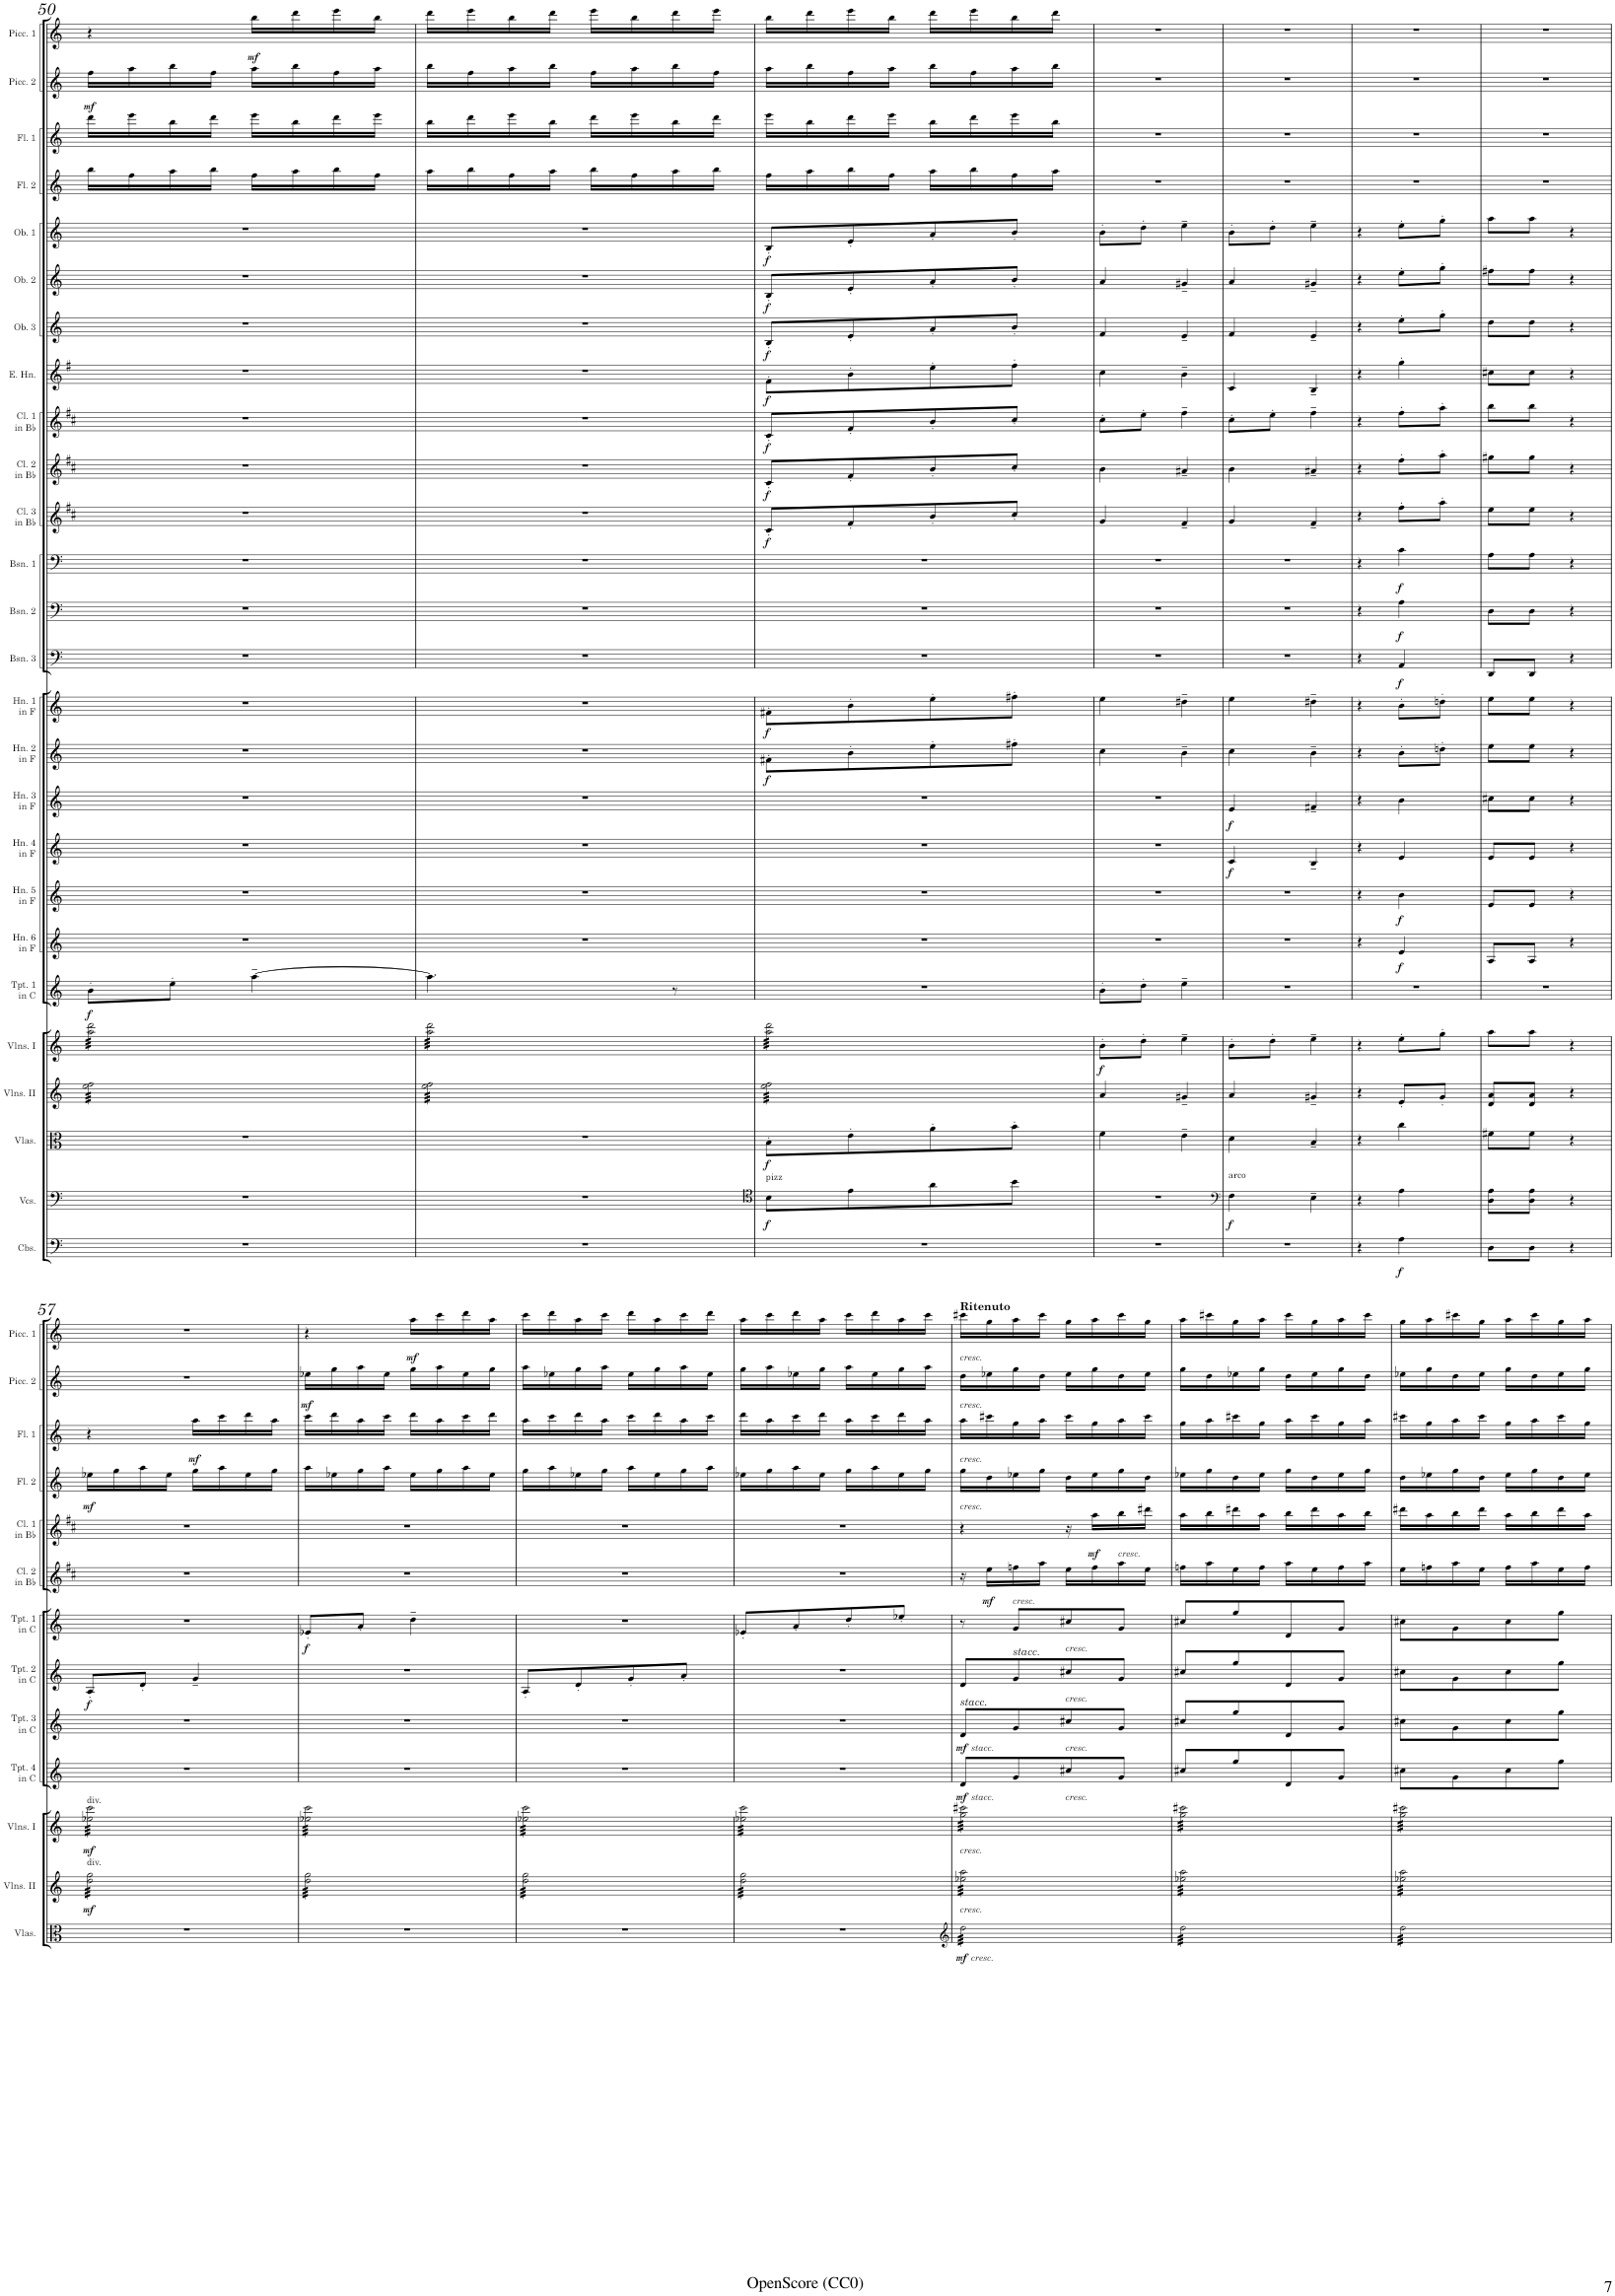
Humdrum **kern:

**kern	**dynam	**kern	**dynam	**kern	**dynam	**kern	**dynam	**kern	**dynam	**kern	**dynam	**kern	**dynam	**kern	**dynam	**kern	**dynam	**kern	**dynam	**kern	**dynam	**kern	**dynam	**kern	**dynam	**kern	**dynam	**kern	**dynam	**kern	**dynam	**kern	**dynam	**kern	**dynam	**kern	**dynam	**kern	**dynam	**kern	**dynam	**kern	**dynam	**kern	**dynam	**kern	**dynam	**kern	**dynam	**kern	**dynam	**kern	**dynam	**kern	**dynam	**kern	**dynam
*part29	*part29	*part28	*part28	*part27	*part27	*part26	*part26	*part25	*part25	*part24	*part24	*part23	*part23	*part22	*part22	*part21	*part21	*part20	*part20	*part19	*part19	*part18	*part18	*part17	*part17	*part16	*part16	*part15	*part15	*part14	*part14	*part13	*part13	*part12	*part12	*part11	*part11	*part10	*part10	*part9	*part9	*part8	*part8	*part7	*part7	*part6	*part6	*part5	*part5	*part4	*part4	*part3	*part3	*part2	*part2	*part1	*part1
*staff29	*staff29	*staff28	*staff28	*staff27	*staff27	*staff26	*staff26	*staff25	*staff25	*staff24	*staff24	*staff23	*staff23	*staff22	*staff22	*staff21	*staff21	*staff20	*staff20	*staff19	*staff19	*staff18	*staff18	*staff17	*staff17	*staff16	*staff16	*staff15	*staff15	*staff14	*staff14	*staff13	*staff13	*staff12	*staff12	*staff11	*staff11	*staff10	*staff10	*staff9	*staff9	*staff8	*staff8	*staff7	*staff7	*staff6	*staff6	*staff5	*staff5	*staff4	*staff4	*staff3	*staff3	*staff2	*staff2	*staff1	*staff1
*I"Contrabasses	*	*I"Violoncellos	*	*I"Violas	*	*I"Violins II	*	*I"Violins I	*	*I"Trumpet 4 in C	*	*I"Trumpet 3 in C	*	*I"Trumpet 2 in C	*	*I"Trumpet 1 in C	*	*I"Horn 6 in F	*	*I"Horn 5 in F	*	*I"Horn 4 in F	*	*I"Horn 3 in F	*	*I"Horn 2 in F	*	*I"Horn 1 in F	*	*I"Bassoon 3	*	*I"Bassoon 2	*	*I"Bassoon 1	*	*I"Clarinet 3 in Bb	*	*I"Clarinet 2 in Bb	*	*I"Clarinet 1 in Bb	*	*I"English Horn	*	*I"Oboe 3	*	*I"Oboe 2	*	*I"Oboe 1	*	*I"Flute 2	*	*I"Flute 1	*	*I"Piccolo 2	*	*I"Piccolo 1	*
*I'Cbs.	*	*I'Vcs.	*	*I'Vlas.	*	*I'Vlns. II	*	*I'Vlns. I	*	*I'Tpt. 4 in C	*	*I'Tpt. 3 in C	*	*I'Tpt. 2 in C	*	*I'Tpt. 1 in C	*	*I'Hn. 6 in F	*	*I'Hn. 5 in F	*	*I'Hn. 4 in F	*	*I'Hn. 3 in F	*	*I'Hn. 2 in F	*	*I'Hn. 1 in F	*	*I'Bsn. 3	*	*I'Bsn. 2	*	*I'Bsn. 1	*	*I'Cl. 3 in Bb	*	*I'Cl. 2 in Bb	*	*I'Cl. 1 in Bb	*	*I'E. Hn.	*	*I'Ob. 3	*	*I'Ob. 2	*	*I'Ob. 1	*	*I'Fl. 2	*	*I'Fl. 1	*	*I'Picc. 2	*	*I'Picc. 1	*
!!LO:PB:g=z
*clefF4	*	*clefF4	*	*clefC3	*	*clefG2	*	*clefG2	*	*clefG2	*	*clefG2	*	*clefG2	*	*clefG2	*	*clefG2	*	*clefG2	*	*clefG2	*	*clefG2	*	*clefG2	*	*clefG2	*	*clefF4	*	*clefF4	*	*clefF4	*	*clefG2	*	*clefG2	*	*clefG2	*	*clefG2	*	*clefG2	*	*clefG2	*	*clefG2	*	*clefG2	*	*clefG2	*	*clefG2	*	*clefG2	*
*Trd7c12	*	*	*	*	*	*	*	*	*	*	*	*	*	*	*	*	*	*Trd4c7	*	*Trd4c7	*	*Trd4c7	*	*Trd4c7	*	*Trd4c7	*	*Trd4c7	*	*	*	*	*	*	*	*Trd1c2	*	*Trd1c2	*	*Trd1c2	*	*Trd4c7	*	*	*	*	*	*	*	*	*	*	*	*Trd-7c-12	*	*Trd-7c-12	*
*k[]	*	*k[]	*	*k[]	*	*k[]	*	*k[]	*	*k[]	*	*k[]	*	*k[]	*	*k[]	*	*k[]	*	*k[]	*	*k[]	*	*k[]	*	*k[]	*	*k[]	*	*k[]	*	*k[]	*	*k[]	*	*k[f#c#]	*	*k[f#c#]	*	*k[f#c#]	*	*k[f#]	*	*k[]	*	*k[]	*	*k[]	*	*k[]	*	*k[]	*	*k[]	*	*k[]	*
*M2/4	*	*M2/4	*	*M2/4	*	*M2/4	*	*M2/4	*	*M2/4	*	*M2/4	*	*M2/4	*	*M2/4	*	*M2/4	*	*M2/4	*	*M2/4	*	*M2/4	*	*M2/4	*	*M2/4	*	*M2/4	*	*M2/4	*	*M2/4	*	*M2/4	*	*M2/4	*	*M2/4	*	*M2/4	*	*M2/4	*	*M2/4	*	*M2/4	*	*M2/4	*	*M2/4	*	*M2/4	*	*M2/4	*
=50	=50	=50	=50	=50	=50	=50	=50	=50	=50	=50	=50	=50	=50	=50	=50	=50	=50	=50	=50	=50	=50	=50	=50	=50	=50	=50	=50	=50	=50	=50	=50	=50	=50	=50	=50	=50	=50	=50	=50	=50	=50	=50	=50	=50	=50	=50	=50	=50	=50	=50	=50	=50	=50	=50	=50	=50	=50
!	!	!	!	!	!	!	!	!	!	!	!	!	!	!	!	!	!LO:DY:b	!	!	!	!	!	!	!	!	!	!	!	!	!	!	!	!	!	!	!	!	!	!	!	!	!	!	!	!	!	!	!	!	!	!	!	!	!	!LO:DY:b	!	!
*	*	*	*	*	*	*tremolo	*	*	*	*	*	*	*	*	*	*	*	*	*	*	*	*	*	*	*	*	*	*	*	*	*	*	*	*	*	*	*	*	*	*	*	*	*	*	*	*	*	*	*	*	*	*	*	*	*	*	*
*	*	*	*	*	*	*	*	*tremolo	*	*	*	*	*	*	*	*	*	*	*	*	*	*	*	*	*	*	*	*	*	*	*	*	*	*	*	*	*	*	*	*	*	*	*	*	*	*	*	*	*	*	*	*	*	*	*	*	*
2r	.	2r	.	2r	.	32ee\ 32ff\LLL	.	32aa\ 32ddd\LLL	.	2r	.	2r	.	2r	.	8b'\L	f	2r	.	2r	.	2r	.	2r	.	2r	.	2r	.	2r	.	2r	.	2r	.	2r	.	2r	.	2r	.	2r	.	2r	.	2r	.	2r	.	16bb\LL	.	16ddd\LL	.	16ff\LL	mf	4r	.
.	.	.	.	.	.	32ee\ 32ff\	.	32aa\ 32ddd\	.	.	.	.	.	.	.	.	.	.	.	.	.	.	.	.	.	.	.	.	.	.	.	.	.	.	.	.	.	.	.	.	.	.	.	.	.	.	.	.	.	.	.	.	.	.	.	.	.
.	.	.	.	.	.	32ee\ 32ff\	.	32aa\ 32ddd\	.	.	.	.	.	.	.	.	.	.	.	.	.	.	.	.	.	.	.	.	.	.	.	.	.	.	.	.	.	.	.	.	.	.	.	.	.	.	.	.	.	16ff\	.	16eee\	.	16aa\	.	.	.
.	.	.	.	.	.	32ee\ 32ff\	.	32aa\ 32ddd\	.	.	.	.	.	.	.	.	.	.	.	.	.	.	.	.	.	.	.	.	.	.	.	.	.	.	.	.	.	.	.	.	.	.	.	.	.	.	.	.	.	.	.	.	.	.	.	.	.
.	.	.	.	.	.	32ee\ 32ff\	.	32aa\ 32ddd\	.	.	.	.	.	.	.	8ee'\J	.	.	.	.	.	.	.	.	.	.	.	.	.	.	.	.	.	.	.	.	.	.	.	.	.	.	.	.	.	.	.	.	.	16aa\	.	16bb\	.	16bb\	.	.	.
.	.	.	.	.	.	32ee\ 32ff\	.	32aa\ 32ddd\	.	.	.	.	.	.	.	.	.	.	.	.	.	.	.	.	.	.	.	.	.	.	.	.	.	.	.	.	.	.	.	.	.	.	.	.	.	.	.	.	.	.	.	.	.	.	.	.	.
.	.	.	.	.	.	32ee\ 32ff\	.	32aa\ 32ddd\	.	.	.	.	.	.	.	.	.	.	.	.	.	.	.	.	.	.	.	.	.	.	.	.	.	.	.	.	.	.	.	.	.	.	.	.	.	.	.	.	.	16bb\JJ	.	16ddd\JJ	.	16ff\JJ	.	.	.
.	.	.	.	.	.	32ee\ 32ff\	.	32aa\ 32ddd\	.	.	.	.	.	.	.	.	.	.	.	.	.	.	.	.	.	.	.	.	.	.	.	.	.	.	.	.	.	.	.	.	.	.	.	.	.	.	.	.	.	.	.	.	.	.	.	.	.
!	!	!	!	!	!	!	!	!	!	!	!	!	!	!	!	!	!	!	!	!	!	!	!	!	!	!	!	!	!	!	!	!	!	!	!	!	!	!	!	!	!	!	!	!	!	!	!	!	!	!	!	!	!	!	!	!	!LO:DY:b
.	.	.	.	.	.	32ee\ 32ff\	.	32aa\ 32ddd\	.	.	.	.	.	.	.	[4aa~\	.	.	.	.	.	.	.	.	.	.	.	.	.	.	.	.	.	.	.	.	.	.	.	.	.	.	.	.	.	.	.	.	.	16ff\LL	.	16eee\LL	.	16aa\LL	.	16bb\LL	mf
.	.	.	.	.	.	32ee\ 32ff\	.	32aa\ 32ddd\	.	.	.	.	.	.	.	.	.	.	.	.	.	.	.	.	.	.	.	.	.	.	.	.	.	.	.	.	.	.	.	.	.	.	.	.	.	.	.	.	.	.	.	.	.	.	.	.	.
.	.	.	.	.	.	32ee\ 32ff\	.	32aa\ 32ddd\	.	.	.	.	.	.	.	.	.	.	.	.	.	.	.	.	.	.	.	.	.	.	.	.	.	.	.	.	.	.	.	.	.	.	.	.	.	.	.	.	.	16aa\	.	16bb\	.	16bb\	.	16ddd\	.
.	.	.	.	.	.	32ee\ 32ff\	.	32aa\ 32ddd\	.	.	.	.	.	.	.	.	.	.	.	.	.	.	.	.	.	.	.	.	.	.	.	.	.	.	.	.	.	.	.	.	.	.	.	.	.	.	.	.	.	.	.	.	.	.	.	.	.
.	.	.	.	.	.	32ee\ 32ff\	.	32aa\ 32ddd\	.	.	.	.	.	.	.	.	.	.	.	.	.	.	.	.	.	.	.	.	.	.	.	.	.	.	.	.	.	.	.	.	.	.	.	.	.	.	.	.	.	16bb\	.	16ddd\	.	16ff\	.	16eee\	.
.	.	.	.	.	.	32ee\ 32ff\	.	32aa\ 32ddd\	.	.	.	.	.	.	.	.	.	.	.	.	.	.	.	.	.	.	.	.	.	.	.	.	.	.	.	.	.	.	.	.	.	.	.	.	.	.	.	.	.	.	.	.	.	.	.	.	.
.	.	.	.	.	.	32ee\ 32ff\	.	32aa\ 32ddd\	.	.	.	.	.	.	.	.	.	.	.	.	.	.	.	.	.	.	.	.	.	.	.	.	.	.	.	.	.	.	.	.	.	.	.	.	.	.	.	.	.	16ff\JJ	.	16eee\JJ	.	16aa\JJ	.	16bb\JJ	.
.	.	.	.	.	.	32ee\ 32ff\JJJ	.	32aa\ 32ddd\JJJ	.	.	.	.	.	.	.	.	.	.	.	.	.	.	.	.	.	.	.	.	.	.	.	.	.	.	.	.	.	.	.	.	.	.	.	.	.	.	.	.	.	.	.	.	.	.	.	.	.
=51	=51	=51	=51	=51	=51	=51	=51	=51	=51	=51	=51	=51	=51	=51	=51	=51	=51	=51	=51	=51	=51	=51	=51	=51	=51	=51	=51	=51	=51	=51	=51	=51	=51	=51	=51	=51	=51	=51	=51	=51	=51	=51	=51	=51	=51	=51	=51	=51	=51	=51	=51	=51	=51	=51	=51	=51	=51
2r	.	2r	.	2r	.	32ee\ 32ff\LLL	.	32aa\ 32ddd\LLL	.	2r	.	2r	.	2r	.	4.aa\]	.	2r	.	2r	.	2r	.	2r	.	2r	.	2r	.	2r	.	2r	.	2r	.	2r	.	2r	.	2r	.	2r	.	2r	.	2r	.	2r	.	16aa\LL	.	16bb\LL	.	16bb\LL	.	16ddd\LL	.
.	.	.	.	.	.	32ee\ 32ff\	.	32aa\ 32ddd\	.	.	.	.	.	.	.	.	.	.	.	.	.	.	.	.	.	.	.	.	.	.	.	.	.	.	.	.	.	.	.	.	.	.	.	.	.	.	.	.	.	.	.	.	.	.	.	.	.
.	.	.	.	.	.	32ee\ 32ff\	.	32aa\ 32ddd\	.	.	.	.	.	.	.	.	.	.	.	.	.	.	.	.	.	.	.	.	.	.	.	.	.	.	.	.	.	.	.	.	.	.	.	.	.	.	.	.	.	16bb\	.	16ddd\	.	16ff\	.	16eee\	.
.	.	.	.	.	.	32ee\ 32ff\	.	32aa\ 32ddd\	.	.	.	.	.	.	.	.	.	.	.	.	.	.	.	.	.	.	.	.	.	.	.	.	.	.	.	.	.	.	.	.	.	.	.	.	.	.	.	.	.	.	.	.	.	.	.	.	.
.	.	.	.	.	.	32ee\ 32ff\	.	32aa\ 32ddd\	.	.	.	.	.	.	.	.	.	.	.	.	.	.	.	.	.	.	.	.	.	.	.	.	.	.	.	.	.	.	.	.	.	.	.	.	.	.	.	.	.	16ff\	.	16eee\	.	16aa\	.	16bb\	.
.	.	.	.	.	.	32ee\ 32ff\	.	32aa\ 32ddd\	.	.	.	.	.	.	.	.	.	.	.	.	.	.	.	.	.	.	.	.	.	.	.	.	.	.	.	.	.	.	.	.	.	.	.	.	.	.	.	.	.	.	.	.	.	.	.	.	.
.	.	.	.	.	.	32ee\ 32ff\	.	32aa\ 32ddd\	.	.	.	.	.	.	.	.	.	.	.	.	.	.	.	.	.	.	.	.	.	.	.	.	.	.	.	.	.	.	.	.	.	.	.	.	.	.	.	.	.	16aa\JJ	.	16bb\JJ	.	16bb\JJ	.	16ddd\JJ	.
.	.	.	.	.	.	32ee\ 32ff\	.	32aa\ 32ddd\	.	.	.	.	.	.	.	.	.	.	.	.	.	.	.	.	.	.	.	.	.	.	.	.	.	.	.	.	.	.	.	.	.	.	.	.	.	.	.	.	.	.	.	.	.	.	.	.	.
.	.	.	.	.	.	32ee\ 32ff\	.	32aa\ 32ddd\	.	.	.	.	.	.	.	.	.	.	.	.	.	.	.	.	.	.	.	.	.	.	.	.	.	.	.	.	.	.	.	.	.	.	.	.	.	.	.	.	.	16bb\LL	.	16ddd\LL	.	16ff\LL	.	16eee\LL	.
.	.	.	.	.	.	32ee\ 32ff\	.	32aa\ 32ddd\	.	.	.	.	.	.	.	.	.	.	.	.	.	.	.	.	.	.	.	.	.	.	.	.	.	.	.	.	.	.	.	.	.	.	.	.	.	.	.	.	.	.	.	.	.	.	.	.	.
.	.	.	.	.	.	32ee\ 32ff\	.	32aa\ 32ddd\	.	.	.	.	.	.	.	.	.	.	.	.	.	.	.	.	.	.	.	.	.	.	.	.	.	.	.	.	.	.	.	.	.	.	.	.	.	.	.	.	.	16ff\	.	16eee\	.	16aa\	.	16bb\	.
.	.	.	.	.	.	32ee\ 32ff\	.	32aa\ 32ddd\	.	.	.	.	.	.	.	.	.	.	.	.	.	.	.	.	.	.	.	.	.	.	.	.	.	.	.	.	.	.	.	.	.	.	.	.	.	.	.	.	.	.	.	.	.	.	.	.	.
.	.	.	.	.	.	32ee\ 32ff\	.	32aa\ 32ddd\	.	.	.	.	.	.	.	8r	.	.	.	.	.	.	.	.	.	.	.	.	.	.	.	.	.	.	.	.	.	.	.	.	.	.	.	.	.	.	.	.	.	16aa\	.	16bb\	.	16bb\	.	16ddd\	.
.	.	.	.	.	.	32ee\ 32ff\	.	32aa\ 32ddd\	.	.	.	.	.	.	.	.	.	.	.	.	.	.	.	.	.	.	.	.	.	.	.	.	.	.	.	.	.	.	.	.	.	.	.	.	.	.	.	.	.	.	.	.	.	.	.	.	.
.	.	.	.	.	.	32ee\ 32ff\	.	32aa\ 32ddd\	.	.	.	.	.	.	.	.	.	.	.	.	.	.	.	.	.	.	.	.	.	.	.	.	.	.	.	.	.	.	.	.	.	.	.	.	.	.	.	.	.	16bb\JJ	.	16ddd\JJ	.	16ff\JJ	.	16eee\JJ	.
.	.	.	.	.	.	32ee\ 32ff\JJJ	.	32aa\ 32ddd\JJJ	.	.	.	.	.	.	.	.	.	.	.	.	.	.	.	.	.	.	.	.	.	.	.	.	.	.	.	.	.	.	.	.	.	.	.	.	.	.	.	.	.	.	.	.	.	.	.	.	.
=52	=52	=52	=52	=52	=52	=52	=52	=52	=52	=52	=52	=52	=52	=52	=52	=52	=52	=52	=52	=52	=52	=52	=52	=52	=52	=52	=52	=52	=52	=52	=52	=52	=52	=52	=52	=52	=52	=52	=52	=52	=52	=52	=52	=52	=52	=52	=52	=52	=52	=52	=52	=52	=52	=52	=52	=52	=52
*	*	*clefC4	*	*	*	*	*	*	*	*	*	*	*	*	*	*	*	*	*	*	*	*	*	*	*	*	*	*	*	*	*	*	*	*	*	*	*	*	*	*	*	*	*	*	*	*	*	*	*	*	*	*	*	*	*	*	*
!	!	!LO:TX:a:t=pizz	!	!	!	!	!	!	!	!	!	!	!	!	!	!	!	!	!	!	!	!	!	!	!	!	!	!	!	!	!	!	!	!	!	!	!	!	!	!	!	!	!	!	!	!	!	!	!	!	!	!	!	!	!	!	!
!	!	!	!LO:DY:b	!	!LO:DY:b	!	!	!	!	!	!	!	!	!	!	!	!	!	!	!	!	!	!	!	!	!	!LO:DY:b	!	!LO:DY:b	!	!	!	!	!	!	!	!LO:DY:b	!	!LO:DY:b	!	!LO:DY:b	!	!LO:DY:b	!	!LO:DY:b	!	!LO:DY:b	!	!LO:DY:b	!	!	!	!	!	!	!	!
2r	.	8B\L	f	8B'\L	f	32ee\ 32ff\LLL	.	32aa\ 32ddd\LLL	.	2r	.	2r	.	2r	.	2r	.	2r	.	2r	.	2r	.	2r	.	8f#X'\L	f	8f#X'\L	f	2r	.	2r	.	2r	.	8c#'/L	f	8c#'/L	f	8c#'/L	f	8f#'\L	f	8B'/L	f	8B'/L	f	8B'/L	f	16ff\LL	.	16eee\LL	.	16aa\LL	.	16bb\LL	.
.	.	.	.	.	.	32ee\ 32ff\	.	32aa\ 32ddd\	.	.	.	.	.	.	.	.	.	.	.	.	.	.	.	.	.	.	.	.	.	.	.	.	.	.	.	.	.	.	.	.	.	.	.	.	.	.	.	.	.	.	.	.	.	.	.	.	.
.	.	.	.	.	.	32ee\ 32ff\	.	32aa\ 32ddd\	.	.	.	.	.	.	.	.	.	.	.	.	.	.	.	.	.	.	.	.	.	.	.	.	.	.	.	.	.	.	.	.	.	.	.	.	.	.	.	.	.	16aa\	.	16bb\	.	16bb\	.	16ddd\	.
.	.	.	.	.	.	32ee\ 32ff\	.	32aa\ 32ddd\	.	.	.	.	.	.	.	.	.	.	.	.	.	.	.	.	.	.	.	.	.	.	.	.	.	.	.	.	.	.	.	.	.	.	.	.	.	.	.	.	.	.	.	.	.	.	.	.	.
.	.	8e\	.	8e'\	.	32ee\ 32ff\	.	32aa\ 32ddd\	.	.	.	.	.	.	.	.	.	.	.	.	.	.	.	.	.	8b'\	.	8b'\	.	.	.	.	.	.	.	8f#'/	.	8f#'/	.	8f#'/	.	8b'\	.	8e'/	.	8e'/	.	8e'/	.	16bb\	.	16ddd\	.	16ff\	.	16eee\	.
.	.	.	.	.	.	32ee\ 32ff\	.	32aa\ 32ddd\	.	.	.	.	.	.	.	.	.	.	.	.	.	.	.	.	.	.	.	.	.	.	.	.	.	.	.	.	.	.	.	.	.	.	.	.	.	.	.	.	.	.	.	.	.	.	.	.	.
.	.	.	.	.	.	32ee\ 32ff\	.	32aa\ 32ddd\	.	.	.	.	.	.	.	.	.	.	.	.	.	.	.	.	.	.	.	.	.	.	.	.	.	.	.	.	.	.	.	.	.	.	.	.	.	.	.	.	.	16ff\JJ	.	16eee\JJ	.	16aa\JJ	.	16bb\JJ	.
.	.	.	.	.	.	32ee\ 32ff\	.	32aa\ 32ddd\	.	.	.	.	.	.	.	.	.	.	.	.	.	.	.	.	.	.	.	.	.	.	.	.	.	.	.	.	.	.	.	.	.	.	.	.	.	.	.	.	.	.	.	.	.	.	.	.	.
.	.	8a\	.	8a'\	.	32ee\ 32ff\	.	32aa\ 32ddd\	.	.	.	.	.	.	.	.	.	.	.	.	.	.	.	.	.	8ee'\	.	8ee'\	.	.	.	.	.	.	.	8b'/	.	8b'/	.	8b'/	.	8ee'\	.	8a'/	.	8a'/	.	8a'/	.	16aa\LL	.	16bb\LL	.	16bb\LL	.	16ddd\LL	.
.	.	.	.	.	.	32ee\ 32ff\	.	32aa\ 32ddd\	.	.	.	.	.	.	.	.	.	.	.	.	.	.	.	.	.	.	.	.	.	.	.	.	.	.	.	.	.	.	.	.	.	.	.	.	.	.	.	.	.	.	.	.	.	.	.	.	.
.	.	.	.	.	.	32ee\ 32ff\	.	32aa\ 32ddd\	.	.	.	.	.	.	.	.	.	.	.	.	.	.	.	.	.	.	.	.	.	.	.	.	.	.	.	.	.	.	.	.	.	.	.	.	.	.	.	.	.	16bb\	.	16ddd\	.	16ff\	.	16eee\	.
.	.	.	.	.	.	32ee\ 32ff\	.	32aa\ 32ddd\	.	.	.	.	.	.	.	.	.	.	.	.	.	.	.	.	.	.	.	.	.	.	.	.	.	.	.	.	.	.	.	.	.	.	.	.	.	.	.	.	.	.	.	.	.	.	.	.	.
.	.	8b\J	.	8b'\J	.	32ee\ 32ff\	.	32aa\ 32ddd\	.	.	.	.	.	.	.	.	.	.	.	.	.	.	.	.	.	8ff#X'\J	.	8ff#X'\J	.	.	.	.	.	.	.	8cc#'/J	.	8cc#'/J	.	8cc#'/J	.	8ff#'\J	.	8b'/J	.	8b'/J	.	8b'/J	.	16ff\	.	16eee\	.	16aa\	.	16bb\	.
.	.	.	.	.	.	32ee\ 32ff\	.	32aa\ 32ddd\	.	.	.	.	.	.	.	.	.	.	.	.	.	.	.	.	.	.	.	.	.	.	.	.	.	.	.	.	.	.	.	.	.	.	.	.	.	.	.	.	.	.	.	.	.	.	.	.	.
.	.	.	.	.	.	32ee\ 32ff\	.	32aa\ 32ddd\	.	.	.	.	.	.	.	.	.	.	.	.	.	.	.	.	.	.	.	.	.	.	.	.	.	.	.	.	.	.	.	.	.	.	.	.	.	.	.	.	.	16aa\JJ	.	16bb\JJ	.	16bb\JJ	.	16ddd\JJ	.
.	.	.	.	.	.	32ee\ 32ff\JJJ	.	32aa\ 32ddd\JJJ	.	.	.	.	.	.	.	.	.	.	.	.	.	.	.	.	.	.	.	.	.	.	.	.	.	.	.	.	.	.	.	.	.	.	.	.	.	.	.	.	.	.	.	.	.	.	.	.	.
*	*	*	*	*	*	*	*	*Xtremolo	*	*	*	*	*	*	*	*	*	*	*	*	*	*	*	*	*	*	*	*	*	*	*	*	*	*	*	*	*	*	*	*	*	*	*	*	*	*	*	*	*	*	*	*	*	*	*	*	*
*	*	*	*	*	*	*Xtremolo	*	*	*	*	*	*	*	*	*	*	*	*	*	*	*	*	*	*	*	*	*	*	*	*	*	*	*	*	*	*	*	*	*	*	*	*	*	*	*	*	*	*	*	*	*	*	*	*	*	*	*
=53	=53	=53	=53	=53	=53	=53	=53	=53	=53	=53	=53	=53	=53	=53	=53	=53	=53	=53	=53	=53	=53	=53	=53	=53	=53	=53	=53	=53	=53	=53	=53	=53	=53	=53	=53	=53	=53	=53	=53	=53	=53	=53	=53	=53	=53	=53	=53	=53	=53	=53	=53	=53	=53	=53	=53	=53	=53
!	!	!	!	!	!	!	!	!	!LO:DY:b	!	!	!	!	!	!	!	!	!	!	!	!	!	!	!	!	!	!	!	!	!	!	!	!	!	!	!	!	!	!	!	!	!	!	!	!	!	!	!	!	!	!	!	!	!	!	!	!
2r	.	2r	.	4f\	.	4a/	.	8b'\L	f	2r	.	2r	.	2r	.	8b'\L	.	2r	.	2r	.	2r	.	2r	.	4cc\	.	4ee\	.	2r	.	2r	.	2r	.	4g/	.	4b\	.	8cc#'\L	.	4cc\	.	4f/	.	4a/	.	8b'\L	.	2r	.	2r	.	2r	.	2r	.
.	.	.	.	.	.	.	.	8dd'\J	.	.	.	.	.	.	.	8dd'\J	.	.	.	.	.	.	.	.	.	.	.	.	.	.	.	.	.	.	.	.	.	.	.	8ee'\J	.	.	.	.	.	.	.	8dd'\J	.	.	.	.	.	.	.	.	.
.	.	.	.	4e~\	.	4g#X~/	.	4ee~\	.	.	.	.	.	.	.	4ee~\	.	.	.	.	.	.	.	.	.	4b~\	.	4dd#X~\	.	.	.	.	.	.	.	4f#~/	.	4a#X~/	.	4ff#~\	.	4b~\	.	4e~/	.	4g#X~/	.	4ee~\	.	.	.	.	.	.	.	.	.
=54	=54	=54	=54	=54	=54	=54	=54	=54	=54	=54	=54	=54	=54	=54	=54	=54	=54	=54	=54	=54	=54	=54	=54	=54	=54	=54	=54	=54	=54	=54	=54	=54	=54	=54	=54	=54	=54	=54	=54	=54	=54	=54	=54	=54	=54	=54	=54	=54	=54	=54	=54	=54	=54	=54	=54	=54	=54
*	*	*clefF4	*	*	*	*	*	*	*	*	*	*	*	*	*	*	*	*	*	*	*	*	*	*	*	*	*	*	*	*	*	*	*	*	*	*	*	*	*	*	*	*	*	*	*	*	*	*	*	*	*	*	*	*	*	*	*
!	!	!LO:TX:a:t=arco	!	!	!	!	!	!	!	!	!	!	!	!	!	!	!	!	!	!	!	!	!	!	!	!	!	!	!	!	!	!	!	!	!	!	!	!	!	!	!	!	!	!	!	!	!	!	!	!	!	!	!	!	!	!	!
!	!	!	!LO:DY:b	!	!	!	!	!	!	!	!	!	!	!	!	!	!	!	!	!	!	!	!LO:DY:b	!	!LO:DY:b	!	!	!	!	!	!	!	!	!	!	!	!	!	!	!	!	!	!	!	!	!	!	!	!	!	!	!	!	!	!	!	!
2r	.	4F\	f	4d\	.	4a/	.	8b'\L	.	2r	.	2r	.	2r	.	2r	.	2r	.	2r	.	4c/	f	4e/	f	4cc\	.	4ee\	.	2r	.	2r	.	2r	.	4g/	.	4b\	.	8cc#'\L	.	4c/	.	4f/	.	4a/	.	8b'\L	.	2r	.	2r	.	2r	.	2r	.
.	.	.	.	.	.	.	.	8dd'\J	.	.	.	.	.	.	.	.	.	.	.	.	.	.	.	.	.	.	.	.	.	.	.	.	.	.	.	.	.	.	.	8ee'\J	.	.	.	.	.	.	.	8dd'\J	.	.	.	.	.	.	.	.	.
.	.	4E~\	.	4B~/	.	4g#X~/	.	4ee~\	.	.	.	.	.	.	.	.	.	.	.	.	.	4B~/	.	4f#X~/	.	4b~\	.	4dd#X~\	.	.	.	.	.	.	.	4f#~/	.	4a#X~/	.	4ff#~\	.	4B~/	.	4e~/	.	4g#X~/	.	4ee~\	.	.	.	.	.	.	.	.	.
=55	=55	=55	=55	=55	=55	=55	=55	=55	=55	=55	=55	=55	=55	=55	=55	=55	=55	=55	=55	=55	=55	=55	=55	=55	=55	=55	=55	=55	=55	=55	=55	=55	=55	=55	=55	=55	=55	=55	=55	=55	=55	=55	=55	=55	=55	=55	=55	=55	=55	=55	=55	=55	=55	=55	=55	=55	=55
4r	.	4r	.	4r	.	4r	.	4r	.	2r	.	2r	.	2r	.	2r	.	4r	.	4r	.	4r	.	4r	.	4r	.	4r	.	4r	.	4r	.	4r	.	4r	.	4r	.	4r	.	4r	.	4r	.	4r	.	4r	.	2r	.	2r	.	2r	.	2r	.
!	!LO:DY:b	!	!	!	!	!	!	!	!	!	!	!	!	!	!	!	!	!	!LO:DY:b	!	!LO:DY:b	!	!	!	!	!	!	!	!	!	!LO:DY:b	!	!LO:DY:b	!	!LO:DY:b	!	!	!	!	!	!	!	!	!	!	!	!	!	!	!	!	!	!	!	!	!	!
4A'\	f	4A'\	.	4cc'\	.	8e'/L	.	8ee'\L	.	.	.	.	.	.	.	.	.	4e'/	f	4b'\	f	4e'/	.	4b'\	.	8b'\L	.	8b'\L	.	4AA'/	f	4A'\	f	4c'\	f	8ff#'\L	.	8ff#'\L	.	8ff#'\L	.	4gg'\	.	8ee'\L	.	8ee'\L	.	8ee'\L	.	.	.	.	.	.	.	.	.
.	.	.	.	.	.	8g'/J	.	8gg'\J	.	.	.	.	.	.	.	.	.	.	.	.	.	.	.	.	.	8ddn'\J	.	8ddn'\J	.	.	.	.	.	.	.	8aa'\J	.	8aa'\J	.	8aa'\J	.	.	.	8gg'\J	.	8gg'\J	.	8gg'\J	.	.	.	.	.	.	.	.	.
=56	=56	=56	=56	=56	=56	=56	=56	=56	=56	=56	=56	=56	=56	=56	=56	=56	=56	=56	=56	=56	=56	=56	=56	=56	=56	=56	=56	=56	=56	=56	=56	=56	=56	=56	=56	=56	=56	=56	=56	=56	=56	=56	=56	=56	=56	=56	=56	=56	=56	=56	=56	=56	=56	=56	=56	=56	=56
8D'^\L	.	8D\'^ 8A\'^L	.	8f#X'^\L	.	8d/'^ 8a/'^L	.	8aa'^\L	.	2r	.	2r	.	2r	.	2r	.	8A'^/L	.	8e'^/L	.	8e'^/L	.	8cc#X'^\L	.	8ee'^\L	.	8ee'^\L	.	8DD'^/L	.	8D'^\L	.	8A'^\L	.	8ee'^\L	.	8gg#X'^\L	.	8bb'^\L	.	8cc#X'^\L	.	8dd'^\L	.	8ff#X'^\L	.	8aa'^\L	.	2r	.	2r	.	2r	.	2r	.
8D'^\J	.	8D\'^ 8A\'^J	.	8f#'^\J	.	8d/'^ 8a/'^J	.	8aa'^\J	.	.	.	.	.	.	.	.	.	8A'^/J	.	8e'^/J	.	8e'^/J	.	8cc#'^\J	.	8ee'^\J	.	8ee'^\J	.	8DD'^/J	.	8D'^\J	.	8A'^\J	.	8ee'^\J	.	8gg#'^\J	.	8bb'^\J	.	8cc#'^\J	.	8dd'^\J	.	8ff#'^\J	.	8aa'^\J	.	.	.	.	.	.	.	.	.
4r	.	4r	.	4r	.	4r	.	4r	.	.	.	.	.	.	.	.	.	4r	.	4r	.	4r	.	4r	.	4r	.	4r	.	4r	.	4r	.	4r	.	4r	.	4r	.	4r	.	4r	.	4r	.	4r	.	4r	.	.	.	.	.	.	.	.	.
!!LO:LB:g=z
=57	=57	=57	=57	=57	=57	=57	=57	=57	=57	=57	=57	=57	=57	=57	=57	=57	=57	=57	=57	=57	=57	=57	=57	=57	=57	=57	=57	=57	=57	=57	=57	=57	=57	=57	=57	=57	=57	=57	=57	=57	=57	=57	=57	=57	=57	=57	=57	=57	=57	=57	=57	=57	=57	=57	=57	=57	=57
!	!	!	!	!	!	!	!	!LO:TX:a:t=div.	!	!	!	!	!	!	!	!	!	!	!	!	!	!	!	!	!	!	!	!	!	!	!	!	!	!	!	!	!	!	!	!	!	!	!	!	!	!	!	!	!	!	!	!	!	!	!	!	!
!	!	!	!	!	!	!LO:TX:a:t=div.	!	!	!	!	!	!	!	!	!	!	!	!	!	!	!	!	!	!	!	!	!	!	!	!	!	!	!	!	!	!	!	!	!	!	!	!	!	!	!	!	!	!	!	!	!	!	!	!	!	!	!
!	!	!	!	!	!	!	!LO:DY:b	!	!LO:DY:b	!	!	!	!	!	!LO:DY:b	!	!	!	!	!	!	!	!	!	!	!	!	!	!	!	!	!	!	!	!	!	!	!	!	!	!	!	!	!	!	!	!	!	!	!	!LO:DY:b	!	!	!	!	!	!
*	*	*	*	*	*	*tremolo	*	*	*	*	*	*	*	*	*	*	*	*	*	*	*	*	*	*	*	*	*	*	*	*	*	*	*	*	*	*	*	*	*	*	*	*	*	*	*	*	*	*	*	*	*	*	*	*	*	*	*
*	*	*	*	*	*	*	*	*tremolo	*	*	*	*	*	*	*	*	*	*	*	*	*	*	*	*	*	*	*	*	*	*	*	*	*	*	*	*	*	*	*	*	*	*	*	*	*	*	*	*	*	*	*	*	*	*	*	*	*
2r	.	2r	.	2r	.	32dd\ 32gg\LLL	mf	32ee-X\ 32ccc\LLL	mf	2r	.	2r	.	8A'/L	f	2r	.	2r	.	2r	.	2r	.	2r	.	2r	.	2r	.	2r	.	2r	.	2r	.	2r	.	2r	.	2r	.	2r	.	2r	.	2r	.	2r	.	16ee-X\LL	mf	4r	.	2r	.	2r	.
.	.	.	.	.	.	32dd\ 32gg\	.	32ee-X\ 32ccc\	.	.	.	.	.	.	.	.	.	.	.	.	.	.	.	.	.	.	.	.	.	.	.	.	.	.	.	.	.	.	.	.	.	.	.	.	.	.	.	.	.	.	.	.	.	.	.	.	.
.	.	.	.	.	.	32dd\ 32gg\	.	32ee-X\ 32ccc\	.	.	.	.	.	.	.	.	.	.	.	.	.	.	.	.	.	.	.	.	.	.	.	.	.	.	.	.	.	.	.	.	.	.	.	.	.	.	.	.	.	16gg\	.	.	.	.	.	.	.
.	.	.	.	.	.	32dd\ 32gg\	.	32ee-X\ 32ccc\	.	.	.	.	.	.	.	.	.	.	.	.	.	.	.	.	.	.	.	.	.	.	.	.	.	.	.	.	.	.	.	.	.	.	.	.	.	.	.	.	.	.	.	.	.	.	.	.	.
.	.	.	.	.	.	32dd\ 32gg\	.	32ee-X\ 32ccc\	.	.	.	.	.	8d'/J	.	.	.	.	.	.	.	.	.	.	.	.	.	.	.	.	.	.	.	.	.	.	.	.	.	.	.	.	.	.	.	.	.	.	.	16aa\	.	.	.	.	.	.	.
.	.	.	.	.	.	32dd\ 32gg\	.	32ee-X\ 32ccc\	.	.	.	.	.	.	.	.	.	.	.	.	.	.	.	.	.	.	.	.	.	.	.	.	.	.	.	.	.	.	.	.	.	.	.	.	.	.	.	.	.	.	.	.	.	.	.	.	.
.	.	.	.	.	.	32dd\ 32gg\	.	32ee-X\ 32ccc\	.	.	.	.	.	.	.	.	.	.	.	.	.	.	.	.	.	.	.	.	.	.	.	.	.	.	.	.	.	.	.	.	.	.	.	.	.	.	.	.	.	16ee-\JJ	.	.	.	.	.	.	.
.	.	.	.	.	.	32dd\ 32gg\	.	32ee-X\ 32ccc\	.	.	.	.	.	.	.	.	.	.	.	.	.	.	.	.	.	.	.	.	.	.	.	.	.	.	.	.	.	.	.	.	.	.	.	.	.	.	.	.	.	.	.	.	.	.	.	.	.
!	!	!	!	!	!	!	!	!	!	!	!	!	!	!	!	!	!	!	!	!	!	!	!	!	!	!	!	!	!	!	!	!	!	!	!	!	!	!	!	!	!	!	!	!	!	!	!	!	!	!	!	!	!LO:DY:b	!	!	!	!
.	.	.	.	.	.	32dd\ 32gg\	.	32ee-X\ 32ccc\	.	.	.	.	.	4g~/	.	.	.	.	.	.	.	.	.	.	.	.	.	.	.	.	.	.	.	.	.	.	.	.	.	.	.	.	.	.	.	.	.	.	.	16gg\LL	.	16aa\LL	mf	.	.	.	.
.	.	.	.	.	.	32dd\ 32gg\	.	32ee-X\ 32ccc\	.	.	.	.	.	.	.	.	.	.	.	.	.	.	.	.	.	.	.	.	.	.	.	.	.	.	.	.	.	.	.	.	.	.	.	.	.	.	.	.	.	.	.	.	.	.	.	.	.
.	.	.	.	.	.	32dd\ 32gg\	.	32ee-X\ 32ccc\	.	.	.	.	.	.	.	.	.	.	.	.	.	.	.	.	.	.	.	.	.	.	.	.	.	.	.	.	.	.	.	.	.	.	.	.	.	.	.	.	.	16aa\	.	16ccc\	.	.	.	.	.
.	.	.	.	.	.	32dd\ 32gg\	.	32ee-X\ 32ccc\	.	.	.	.	.	.	.	.	.	.	.	.	.	.	.	.	.	.	.	.	.	.	.	.	.	.	.	.	.	.	.	.	.	.	.	.	.	.	.	.	.	.	.	.	.	.	.	.	.
.	.	.	.	.	.	32dd\ 32gg\	.	32ee-X\ 32ccc\	.	.	.	.	.	.	.	.	.	.	.	.	.	.	.	.	.	.	.	.	.	.	.	.	.	.	.	.	.	.	.	.	.	.	.	.	.	.	.	.	.	16ee-\	.	16ddd\	.	.	.	.	.
.	.	.	.	.	.	32dd\ 32gg\	.	32ee-X\ 32ccc\	.	.	.	.	.	.	.	.	.	.	.	.	.	.	.	.	.	.	.	.	.	.	.	.	.	.	.	.	.	.	.	.	.	.	.	.	.	.	.	.	.	.	.	.	.	.	.	.	.
.	.	.	.	.	.	32dd\ 32gg\	.	32ee-X\ 32ccc\	.	.	.	.	.	.	.	.	.	.	.	.	.	.	.	.	.	.	.	.	.	.	.	.	.	.	.	.	.	.	.	.	.	.	.	.	.	.	.	.	.	16gg\JJ	.	16aa\JJ	.	.	.	.	.
.	.	.	.	.	.	32dd\ 32gg\JJJ	.	32ee-X\ 32ccc\JJJ	.	.	.	.	.	.	.	.	.	.	.	.	.	.	.	.	.	.	.	.	.	.	.	.	.	.	.	.	.	.	.	.	.	.	.	.	.	.	.	.	.	.	.	.	.	.	.	.	.
=58	=58	=58	=58	=58	=58	=58	=58	=58	=58	=58	=58	=58	=58	=58	=58	=58	=58	=58	=58	=58	=58	=58	=58	=58	=58	=58	=58	=58	=58	=58	=58	=58	=58	=58	=58	=58	=58	=58	=58	=58	=58	=58	=58	=58	=58	=58	=58	=58	=58	=58	=58	=58	=58	=58	=58	=58	=58
!	!	!	!	!	!	!	!	!	!	!	!	!	!	!	!	!	!LO:DY:b	!	!	!	!	!	!	!	!	!	!	!	!	!	!	!	!	!	!	!	!	!	!	!	!	!	!	!	!	!	!	!	!	!	!	!	!	!	!LO:DY:b	!	!
2r	.	2r	.	2r	.	32dd\ 32gg\LLL	.	32ee-X\ 32ccc\LLL	.	2r	.	2r	.	2r	.	8e-X'/L	f	2r	.	2r	.	2r	.	2r	.	2r	.	2r	.	2r	.	2r	.	2r	.	2r	.	2r	.	2r	.	2r	.	2r	.	2r	.	2r	.	16aa\LL	.	16ccc\LL	.	16ee-X\LL	mf	4r	.
.	.	.	.	.	.	32dd\ 32gg\	.	32ee-X\ 32ccc\	.	.	.	.	.	.	.	.	.	.	.	.	.	.	.	.	.	.	.	.	.	.	.	.	.	.	.	.	.	.	.	.	.	.	.	.	.	.	.	.	.	.	.	.	.	.	.	.	.
.	.	.	.	.	.	32dd\ 32gg\	.	32ee-X\ 32ccc\	.	.	.	.	.	.	.	.	.	.	.	.	.	.	.	.	.	.	.	.	.	.	.	.	.	.	.	.	.	.	.	.	.	.	.	.	.	.	.	.	.	16ee-X\	.	16ddd\	.	16gg\	.	.	.
.	.	.	.	.	.	32dd\ 32gg\	.	32ee-X\ 32ccc\	.	.	.	.	.	.	.	.	.	.	.	.	.	.	.	.	.	.	.	.	.	.	.	.	.	.	.	.	.	.	.	.	.	.	.	.	.	.	.	.	.	.	.	.	.	.	.	.	.
.	.	.	.	.	.	32dd\ 32gg\	.	32ee-X\ 32ccc\	.	.	.	.	.	.	.	8a'/J	.	.	.	.	.	.	.	.	.	.	.	.	.	.	.	.	.	.	.	.	.	.	.	.	.	.	.	.	.	.	.	.	.	16gg\	.	16aa\	.	16aa\	.	.	.
.	.	.	.	.	.	32dd\ 32gg\	.	32ee-X\ 32ccc\	.	.	.	.	.	.	.	.	.	.	.	.	.	.	.	.	.	.	.	.	.	.	.	.	.	.	.	.	.	.	.	.	.	.	.	.	.	.	.	.	.	.	.	.	.	.	.	.	.
.	.	.	.	.	.	32dd\ 32gg\	.	32ee-X\ 32ccc\	.	.	.	.	.	.	.	.	.	.	.	.	.	.	.	.	.	.	.	.	.	.	.	.	.	.	.	.	.	.	.	.	.	.	.	.	.	.	.	.	.	16aa\JJ	.	16ccc\JJ	.	16ee-\JJ	.	.	.
.	.	.	.	.	.	32dd\ 32gg\	.	32ee-X\ 32ccc\	.	.	.	.	.	.	.	.	.	.	.	.	.	.	.	.	.	.	.	.	.	.	.	.	.	.	.	.	.	.	.	.	.	.	.	.	.	.	.	.	.	.	.	.	.	.	.	.	.
!	!	!	!	!	!	!	!	!	!	!	!	!	!	!	!	!	!	!	!	!	!	!	!	!	!	!	!	!	!	!	!	!	!	!	!	!	!	!	!	!	!	!	!	!	!	!	!	!	!	!	!	!	!	!	!	!	!LO:DY:b
.	.	.	.	.	.	32dd\ 32gg\	.	32ee-X\ 32ccc\	.	.	.	.	.	.	.	4dd~\	.	.	.	.	.	.	.	.	.	.	.	.	.	.	.	.	.	.	.	.	.	.	.	.	.	.	.	.	.	.	.	.	.	16ee-\LL	.	16ddd\LL	.	16gg\LL	.	16aa\LL	mf
.	.	.	.	.	.	32dd\ 32gg\	.	32ee-X\ 32ccc\	.	.	.	.	.	.	.	.	.	.	.	.	.	.	.	.	.	.	.	.	.	.	.	.	.	.	.	.	.	.	.	.	.	.	.	.	.	.	.	.	.	.	.	.	.	.	.	.	.
.	.	.	.	.	.	32dd\ 32gg\	.	32ee-X\ 32ccc\	.	.	.	.	.	.	.	.	.	.	.	.	.	.	.	.	.	.	.	.	.	.	.	.	.	.	.	.	.	.	.	.	.	.	.	.	.	.	.	.	.	16gg\	.	16aa\	.	16aa\	.	16ccc\	.
.	.	.	.	.	.	32dd\ 32gg\	.	32ee-X\ 32ccc\	.	.	.	.	.	.	.	.	.	.	.	.	.	.	.	.	.	.	.	.	.	.	.	.	.	.	.	.	.	.	.	.	.	.	.	.	.	.	.	.	.	.	.	.	.	.	.	.	.
.	.	.	.	.	.	32dd\ 32gg\	.	32ee-X\ 32ccc\	.	.	.	.	.	.	.	.	.	.	.	.	.	.	.	.	.	.	.	.	.	.	.	.	.	.	.	.	.	.	.	.	.	.	.	.	.	.	.	.	.	16aa\	.	16ccc\	.	16ee-\	.	16ddd\	.
.	.	.	.	.	.	32dd\ 32gg\	.	32ee-X\ 32ccc\	.	.	.	.	.	.	.	.	.	.	.	.	.	.	.	.	.	.	.	.	.	.	.	.	.	.	.	.	.	.	.	.	.	.	.	.	.	.	.	.	.	.	.	.	.	.	.	.	.
.	.	.	.	.	.	32dd\ 32gg\	.	32ee-X\ 32ccc\	.	.	.	.	.	.	.	.	.	.	.	.	.	.	.	.	.	.	.	.	.	.	.	.	.	.	.	.	.	.	.	.	.	.	.	.	.	.	.	.	.	16ee-\JJ	.	16ddd\JJ	.	16gg\JJ	.	16aa\JJ	.
.	.	.	.	.	.	32dd\ 32gg\JJJ	.	32ee-X\ 32ccc\JJJ	.	.	.	.	.	.	.	.	.	.	.	.	.	.	.	.	.	.	.	.	.	.	.	.	.	.	.	.	.	.	.	.	.	.	.	.	.	.	.	.	.	.	.	.	.	.	.	.	.
=59	=59	=59	=59	=59	=59	=59	=59	=59	=59	=59	=59	=59	=59	=59	=59	=59	=59	=59	=59	=59	=59	=59	=59	=59	=59	=59	=59	=59	=59	=59	=59	=59	=59	=59	=59	=59	=59	=59	=59	=59	=59	=59	=59	=59	=59	=59	=59	=59	=59	=59	=59	=59	=59	=59	=59	=59	=59
2r	.	2r	.	2r	.	32dd\ 32gg\LLL	.	32ee-X\ 32ccc\LLL	.	2r	.	2r	.	8A'/L	.	2r	.	2r	.	2r	.	2r	.	2r	.	2r	.	2r	.	2r	.	2r	.	2r	.	2r	.	2r	.	2r	.	2r	.	2r	.	2r	.	2r	.	16gg\LL	.	16aa\LL	.	16aa\LL	.	16ccc\LL	.
.	.	.	.	.	.	32dd\ 32gg\	.	32ee-X\ 32ccc\	.	.	.	.	.	.	.	.	.	.	.	.	.	.	.	.	.	.	.	.	.	.	.	.	.	.	.	.	.	.	.	.	.	.	.	.	.	.	.	.	.	.	.	.	.	.	.	.	.
.	.	.	.	.	.	32dd\ 32gg\	.	32ee-X\ 32ccc\	.	.	.	.	.	.	.	.	.	.	.	.	.	.	.	.	.	.	.	.	.	.	.	.	.	.	.	.	.	.	.	.	.	.	.	.	.	.	.	.	.	16aa\	.	16ccc\	.	16ee-X\	.	16ddd\	.
.	.	.	.	.	.	32dd\ 32gg\	.	32ee-X\ 32ccc\	.	.	.	.	.	.	.	.	.	.	.	.	.	.	.	.	.	.	.	.	.	.	.	.	.	.	.	.	.	.	.	.	.	.	.	.	.	.	.	.	.	.	.	.	.	.	.	.	.
.	.	.	.	.	.	32dd\ 32gg\	.	32ee-X\ 32ccc\	.	.	.	.	.	8d'/	.	.	.	.	.	.	.	.	.	.	.	.	.	.	.	.	.	.	.	.	.	.	.	.	.	.	.	.	.	.	.	.	.	.	.	16ee-X\	.	16ddd\	.	16gg\	.	16aa\	.
.	.	.	.	.	.	32dd\ 32gg\	.	32ee-X\ 32ccc\	.	.	.	.	.	.	.	.	.	.	.	.	.	.	.	.	.	.	.	.	.	.	.	.	.	.	.	.	.	.	.	.	.	.	.	.	.	.	.	.	.	.	.	.	.	.	.	.	.
.	.	.	.	.	.	32dd\ 32gg\	.	32ee-X\ 32ccc\	.	.	.	.	.	.	.	.	.	.	.	.	.	.	.	.	.	.	.	.	.	.	.	.	.	.	.	.	.	.	.	.	.	.	.	.	.	.	.	.	.	16gg\JJ	.	16aa\JJ	.	16aa\JJ	.	16ccc\JJ	.
.	.	.	.	.	.	32dd\ 32gg\	.	32ee-X\ 32ccc\	.	.	.	.	.	.	.	.	.	.	.	.	.	.	.	.	.	.	.	.	.	.	.	.	.	.	.	.	.	.	.	.	.	.	.	.	.	.	.	.	.	.	.	.	.	.	.	.	.
.	.	.	.	.	.	32dd\ 32gg\	.	32ee-X\ 32ccc\	.	.	.	.	.	8g'/	.	.	.	.	.	.	.	.	.	.	.	.	.	.	.	.	.	.	.	.	.	.	.	.	.	.	.	.	.	.	.	.	.	.	.	16aa\LL	.	16ccc\LL	.	16ee-\LL	.	16ddd\LL	.
.	.	.	.	.	.	32dd\ 32gg\	.	32ee-X\ 32ccc\	.	.	.	.	.	.	.	.	.	.	.	.	.	.	.	.	.	.	.	.	.	.	.	.	.	.	.	.	.	.	.	.	.	.	.	.	.	.	.	.	.	.	.	.	.	.	.	.	.
.	.	.	.	.	.	32dd\ 32gg\	.	32ee-X\ 32ccc\	.	.	.	.	.	.	.	.	.	.	.	.	.	.	.	.	.	.	.	.	.	.	.	.	.	.	.	.	.	.	.	.	.	.	.	.	.	.	.	.	.	16ee-\	.	16ddd\	.	16gg\	.	16aa\	.
.	.	.	.	.	.	32dd\ 32gg\	.	32ee-X\ 32ccc\	.	.	.	.	.	.	.	.	.	.	.	.	.	.	.	.	.	.	.	.	.	.	.	.	.	.	.	.	.	.	.	.	.	.	.	.	.	.	.	.	.	.	.	.	.	.	.	.	.
.	.	.	.	.	.	32dd\ 32gg\	.	32ee-X\ 32ccc\	.	.	.	.	.	8a'/J	.	.	.	.	.	.	.	.	.	.	.	.	.	.	.	.	.	.	.	.	.	.	.	.	.	.	.	.	.	.	.	.	.	.	.	16gg\	.	16aa\	.	16aa\	.	16ccc\	.
.	.	.	.	.	.	32dd\ 32gg\	.	32ee-X\ 32ccc\	.	.	.	.	.	.	.	.	.	.	.	.	.	.	.	.	.	.	.	.	.	.	.	.	.	.	.	.	.	.	.	.	.	.	.	.	.	.	.	.	.	.	.	.	.	.	.	.	.
.	.	.	.	.	.	32dd\ 32gg\	.	32ee-X\ 32ccc\	.	.	.	.	.	.	.	.	.	.	.	.	.	.	.	.	.	.	.	.	.	.	.	.	.	.	.	.	.	.	.	.	.	.	.	.	.	.	.	.	.	16aa\JJ	.	16ccc\JJ	.	16ee-\JJ	.	16ddd\JJ	.
.	.	.	.	.	.	32dd\ 32gg\JJJ	.	32ee-X\ 32ccc\JJJ	.	.	.	.	.	.	.	.	.	.	.	.	.	.	.	.	.	.	.	.	.	.	.	.	.	.	.	.	.	.	.	.	.	.	.	.	.	.	.	.	.	.	.	.	.	.	.	.	.
=60	=60	=60	=60	=60	=60	=60	=60	=60	=60	=60	=60	=60	=60	=60	=60	=60	=60	=60	=60	=60	=60	=60	=60	=60	=60	=60	=60	=60	=60	=60	=60	=60	=60	=60	=60	=60	=60	=60	=60	=60	=60	=60	=60	=60	=60	=60	=60	=60	=60	=60	=60	=60	=60	=60	=60	=60	=60
2r	.	2r	.	2r	.	32dd\ 32gg\LLL	.	32ee-X\ 32ccc\LLL	.	2r	.	2r	.	2r	.	8e-X'/L	.	2r	.	2r	.	2r	.	2r	.	2r	.	2r	.	2r	.	2r	.	2r	.	2r	.	2r	.	2r	.	2r	.	2r	.	2r	.	2r	.	16ee-X\LL	.	16ddd\LL	.	16gg\LL	.	16aa\LL	.
.	.	.	.	.	.	32dd\ 32gg\	.	32ee-X\ 32ccc\	.	.	.	.	.	.	.	.	.	.	.	.	.	.	.	.	.	.	.	.	.	.	.	.	.	.	.	.	.	.	.	.	.	.	.	.	.	.	.	.	.	.	.	.	.	.	.	.	.
.	.	.	.	.	.	32dd\ 32gg\	.	32ee-X\ 32ccc\	.	.	.	.	.	.	.	.	.	.	.	.	.	.	.	.	.	.	.	.	.	.	.	.	.	.	.	.	.	.	.	.	.	.	.	.	.	.	.	.	.	16gg\	.	16aa\	.	16aa\	.	16ccc\	.
.	.	.	.	.	.	32dd\ 32gg\	.	32ee-X\ 32ccc\	.	.	.	.	.	.	.	.	.	.	.	.	.	.	.	.	.	.	.	.	.	.	.	.	.	.	.	.	.	.	.	.	.	.	.	.	.	.	.	.	.	.	.	.	.	.	.	.	.
.	.	.	.	.	.	32dd\ 32gg\	.	32ee-X\ 32ccc\	.	.	.	.	.	.	.	8a'/	.	.	.	.	.	.	.	.	.	.	.	.	.	.	.	.	.	.	.	.	.	.	.	.	.	.	.	.	.	.	.	.	.	16aa\	.	16ccc\	.	16ee-X\	.	16ddd\	.
.	.	.	.	.	.	32dd\ 32gg\	.	32ee-X\ 32ccc\	.	.	.	.	.	.	.	.	.	.	.	.	.	.	.	.	.	.	.	.	.	.	.	.	.	.	.	.	.	.	.	.	.	.	.	.	.	.	.	.	.	.	.	.	.	.	.	.	.
.	.	.	.	.	.	32dd\ 32gg\	.	32ee-X\ 32ccc\	.	.	.	.	.	.	.	.	.	.	.	.	.	.	.	.	.	.	.	.	.	.	.	.	.	.	.	.	.	.	.	.	.	.	.	.	.	.	.	.	.	16ee-\JJ	.	16ddd\JJ	.	16gg\JJ	.	16aa\JJ	.
.	.	.	.	.	.	32dd\ 32gg\	.	32ee-X\ 32ccc\	.	.	.	.	.	.	.	.	.	.	.	.	.	.	.	.	.	.	.	.	.	.	.	.	.	.	.	.	.	.	.	.	.	.	.	.	.	.	.	.	.	.	.	.	.	.	.	.	.
.	.	.	.	.	.	32dd\ 32gg\	.	32ee-X\ 32ccc\	.	.	.	.	.	.	.	8dd'/	.	.	.	.	.	.	.	.	.	.	.	.	.	.	.	.	.	.	.	.	.	.	.	.	.	.	.	.	.	.	.	.	.	16gg\LL	.	16aa\LL	.	16aa\LL	.	16ccc\LL	.
.	.	.	.	.	.	32dd\ 32gg\	.	32ee-X\ 32ccc\	.	.	.	.	.	.	.	.	.	.	.	.	.	.	.	.	.	.	.	.	.	.	.	.	.	.	.	.	.	.	.	.	.	.	.	.	.	.	.	.	.	.	.	.	.	.	.	.	.
.	.	.	.	.	.	32dd\ 32gg\	.	32ee-X\ 32ccc\	.	.	.	.	.	.	.	.	.	.	.	.	.	.	.	.	.	.	.	.	.	.	.	.	.	.	.	.	.	.	.	.	.	.	.	.	.	.	.	.	.	16aa\	.	16ccc\	.	16ee-\	.	16ddd\	.
.	.	.	.	.	.	32dd\ 32gg\	.	32ee-X\ 32ccc\	.	.	.	.	.	.	.	.	.	.	.	.	.	.	.	.	.	.	.	.	.	.	.	.	.	.	.	.	.	.	.	.	.	.	.	.	.	.	.	.	.	.	.	.	.	.	.	.	.
.	.	.	.	.	.	32dd\ 32gg\	.	32ee-X\ 32ccc\	.	.	.	.	.	.	.	8ee-X'/J	.	.	.	.	.	.	.	.	.	.	.	.	.	.	.	.	.	.	.	.	.	.	.	.	.	.	.	.	.	.	.	.	.	16ee-\	.	16ddd\	.	16gg\	.	16aa\	.
.	.	.	.	.	.	32dd\ 32gg\	.	32ee-X\ 32ccc\	.	.	.	.	.	.	.	.	.	.	.	.	.	.	.	.	.	.	.	.	.	.	.	.	.	.	.	.	.	.	.	.	.	.	.	.	.	.	.	.	.	.	.	.	.	.	.	.	.
.	.	.	.	.	.	32dd\ 32gg\	.	32ee-X\ 32ccc\	.	.	.	.	.	.	.	.	.	.	.	.	.	.	.	.	.	.	.	.	.	.	.	.	.	.	.	.	.	.	.	.	.	.	.	.	.	.	.	.	.	16gg\JJ	.	16aa\JJ	.	16aa\JJ	.	16ccc\JJ	.
.	.	.	.	.	.	32dd\ 32gg\JJJ	.	32ee-X\ 32ccc\JJJ	.	.	.	.	.	.	.	.	.	.	.	.	.	.	.	.	.	.	.	.	.	.	.	.	.	.	.	.	.	.	.	.	.	.	.	.	.	.	.	.	.	.	.	.	.	.	.	.	.
=61	=61	=61	=61	=61	=61	=61	=61	=61	=61	=61	=61	=61	=61	=61	=61	=61	=61	=61	=61	=61	=61	=61	=61	=61	=61	=61	=61	=61	=61	=61	=61	=61	=61	=61	=61	=61	=61	=61	=61	=61	=61	=61	=61	=61	=61	=61	=61	=61	=61	=61	=61	=61	=61	=61	=61	=61	=61
*	*	*	*	*clefG2	*	*	*	*	*	*	*	*	*	*	*	*	*	*	*	*	*	*	*	*	*	*	*	*	*	*	*	*	*	*	*	*	*	*	*	*	*	*	*	*	*	*	*	*	*	*	*	*	*	*	*	*	*
!	!	!	!	!	!	!	!	!	!	!	!	!	!	!	!	!	!	!	!	!	!	!	!	!	!	!	!	!	!	!	!	!	!	!	!	!	!	!	!	!	!	!	!	!	!	!	!	!	!	!	!	!	!	!	!	!LO:TX:a:B:t=Ritenuto	!
!	!	!	!	!	!	!	!	!	!	!	!	!	!	!	!	!	!	!	!	!	!	!	!	!	!	!	!	!	!	!	!	!	!	!	!	!	!	!	!	!	!	!	!	!	!	!	!	!	!	!	!	!	!	!	!	!LO:TX:b:i:t=cresc.	!
!	!	!	!	!	!	!	!	!	!	!	!	!	!	!	!	!	!	!	!	!	!	!	!	!	!	!	!	!	!	!	!	!	!	!	!	!	!	!	!	!	!	!	!	!	!	!	!	!	!	!	!	!	!	!LO:TX:b:i:t=cresc.	!	!	!
!	!	!	!	!	!	!	!	!	!	!	!	!	!	!	!	!	!	!	!	!	!	!	!	!	!	!	!	!	!	!	!	!	!	!	!	!	!	!	!	!	!	!	!	!	!	!	!	!	!	!	!	!LO:TX:b:i:t=cresc.	!	!	!	!	!
!	!	!	!	!	!	!	!	!	!	!	!	!	!	!	!	!	!	!	!	!	!	!	!	!	!	!	!	!	!	!	!	!	!	!	!	!	!	!	!	!	!	!	!	!	!	!	!	!	!	!LO:TX:b:i:t=cresc.	!	!	!	!	!	!	!
!	!	!	!	!	!	!	!	!	!	!	!	!	!	!LO:TX:b:i:t=stacc.	!	!	!	!	!	!	!	!	!	!	!	!	!	!	!	!	!	!	!	!	!	!	!	!	!	!	!	!	!	!	!	!	!	!	!	!	!	!	!	!	!	!	!
!	!	!	!	!	!	!	!	!LO:TX:b:i:t=cresc.	!	!	!	!	!	!	!	!	!	!	!	!	!	!	!	!	!	!	!	!	!	!	!	!	!	!	!	!	!	!	!	!	!	!	!	!	!	!	!	!	!	!	!	!	!	!	!	!	!
!	!	!	!	!	!	!LO:TX:b:i:t=cresc.	!	!	!	!	!	!	!	!	!	!	!	!	!	!	!	!	!	!	!	!	!	!	!	!	!	!	!	!	!	!	!	!	!	!	!	!	!	!	!	!	!	!	!	!	!	!	!	!	!	!	!
!	!	!	!	!LO:TX:b:i:t=cresc.	!	!	!	!	!	!	!	!	!	!	!	!	!	!	!	!	!	!	!	!	!	!	!	!	!	!	!	!	!	!	!	!	!	!	!	!	!	!	!	!	!	!	!	!	!	!	!	!	!	!	!	!	!
!	!	!	!	!	!LO:DY:b	!	!	!	!	!	!LO:DY:b	!	!	!	!	!	!	!	!	!	!	!	!	!	!	!	!	!	!	!	!	!	!	!	!	!	!	!	!	!	!	!	!	!	!	!	!	!	!	!	!	!	!	!	!	!	!
!	!	!	!	!	!	!	!	!	!	!	!LO:DY:n=1:b	!	!LO:DY:b	!	!	!	!	!	!	!	!	!	!	!	!	!	!	!	!	!	!	!	!	!	!	!	!	!	!	!	!	!	!	!	!	!	!	!	!	!	!	!	!	!	!	!	!
!	!	!	!	!	!	!	!	!	!	!	!	!	!LO:DY:n=1:b	!	!	!	!	!	!	!	!	!	!	!	!	!	!	!	!	!	!	!	!	!	!	!	!	!	!	!	!	!	!	!	!	!	!	!	!	!	!	!	!	!	!	!	!
*	*	*	*	*tremolo	*	*	*	*	*	*	*	*	*	*	*	*	*	*	*	*	*	*	*	*	*	*	*	*	*	*	*	*	*	*	*	*	*	*	*	*	*	*	*	*	*	*	*	*	*	*	*	*	*	*	*	*	*
2r	.	2r	.	32dd\LLL	mf	32ee-X\ 32aa\LLL	.	32gg\ 32ccc#X\LLL	.	8d'/L	mf other-dynamics	8d'/L	mf other-dynamics	8d'/L	.	8r	.	2r	.	2r	.	2r	.	2r	.	2r	.	2r	.	2r	.	2r	.	2r	.	2r	.	16r	.	4r	.	2r	.	2r	.	2r	.	2r	.	16gg\LL	.	16aa\LL	.	16dd\LL	.	16ccc#X\LL	.
.	.	.	.	32dd\	.	32ee-X\ 32aa\	.	32gg\ 32ccc#X\	.	.	.	.	.	.	.	.	.	.	.	.	.	.	.	.	.	.	.	.	.	.	.	.	.	.	.	.	.	.	.	.	.	.	.	.	.	.	.	.	.	.	.	.	.	.	.	.	.
!	!	!	!	!	!	!	!	!	!	!	!	!	!	!	!	!	!	!	!	!	!	!	!	!	!	!	!	!	!	!	!	!	!	!	!	!	!	!	!LO:DY:b	!	!	!	!	!	!	!	!	!	!	!	!	!	!	!	!	!	!
.	.	.	.	32dd\	.	32ee-X\ 32aa\	.	32gg\ 32ccc#X\	.	.	.	.	.	.	.	.	.	.	.	.	.	.	.	.	.	.	.	.	.	.	.	.	.	.	.	.	.	16ee\LL	mf	.	.	.	.	.	.	.	.	.	.	16dd\	.	16ccc#X\	.	16ee-X\	.	16gg\	.
.	.	.	.	32dd\	.	32ee-X\ 32aa\	.	32gg\ 32ccc#X\	.	.	.	.	.	.	.	.	.	.	.	.	.	.	.	.	.	.	.	.	.	.	.	.	.	.	.	.	.	.	.	.	.	.	.	.	.	.	.	.	.	.	.	.	.	.	.	.	.
!	!	!	!	!	!	!	!	!	!	!	!	!	!	!	!	!	!	!	!	!	!	!	!	!	!	!	!	!	!	!	!	!	!	!	!	!	!	!LO:TX:b:i:t=cresc.	!	!	!	!	!	!	!	!	!	!	!	!	!	!	!	!	!	!	!
!	!	!	!	!	!	!	!	!	!	!	!	!	!	!	!	!LO:TX:b:i:t=stacc.	!	!	!	!	!	!	!	!	!	!	!	!	!	!	!	!	!	!	!	!	!	!	!	!	!	!	!	!	!	!	!	!	!	!	!	!	!	!	!	!	!
.	.	.	.	32dd\	.	32ee-X\ 32aa\	.	32gg\ 32ccc#X\	.	8g'/	.	8g'/	.	8g'/	.	8g'/L	.	.	.	.	.	.	.	.	.	.	.	.	.	.	.	.	.	.	.	.	.	16ffn\	.	.	.	.	.	.	.	.	.	.	.	16ee-X\	.	16gg\	.	16gg\	.	16aa\	.
.	.	.	.	32dd\	.	32ee-X\ 32aa\	.	32gg\ 32ccc#X\	.	.	.	.	.	.	.	.	.	.	.	.	.	.	.	.	.	.	.	.	.	.	.	.	.	.	.	.	.	.	.	.	.	.	.	.	.	.	.	.	.	.	.	.	.	.	.	.	.
.	.	.	.	32dd\	.	32ee-X\ 32aa\	.	32gg\ 32ccc#X\	.	.	.	.	.	.	.	.	.	.	.	.	.	.	.	.	.	.	.	.	.	.	.	.	.	.	.	.	.	16aa\JJ	.	.	.	.	.	.	.	.	.	.	.	16gg\JJ	.	16aa\JJ	.	16dd\JJ	.	16ccc#\JJ	.
.	.	.	.	32dd\	.	32ee-X\ 32aa\	.	32gg\ 32ccc#X\	.	.	.	.	.	.	.	.	.	.	.	.	.	.	.	.	.	.	.	.	.	.	.	.	.	.	.	.	.	.	.	.	.	.	.	.	.	.	.	.	.	.	.	.	.	.	.	.	.
!	!	!	!	!	!	!	!	!	!	!	!	!	!	!	!	!LO:TX:b:i:t=cresc.	!	!	!	!	!	!	!	!	!	!	!	!	!	!	!	!	!	!	!	!	!	!	!	!	!	!	!	!	!	!	!	!	!	!	!	!	!	!	!	!	!
!	!	!	!	!	!	!	!	!	!	!	!	!	!	!LO:TX:b:i:t=cresc.	!	!	!	!	!	!	!	!	!	!	!	!	!	!	!	!	!	!	!	!	!	!	!	!	!	!	!	!	!	!	!	!	!	!	!	!	!	!	!	!	!	!	!
!	!	!	!	!	!	!	!	!	!	!	!	!LO:TX:b:i:t=cresc.	!	!	!	!	!	!	!	!	!	!	!	!	!	!	!	!	!	!	!	!	!	!	!	!	!	!	!	!	!	!	!	!	!	!	!	!	!	!	!	!	!	!	!	!	!
!	!	!	!	!	!	!	!	!	!	!LO:TX:b:i:t=cresc.	!	!	!	!	!	!	!	!	!	!	!	!	!	!	!	!	!	!	!	!	!	!	!	!	!	!	!	!	!	!	!	!	!	!	!	!	!	!	!	!	!	!	!	!	!	!	!
.	.	.	.	32dd\	.	32ee-X\ 32aa\	.	32gg\ 32ccc#X\	.	8cc#X'/	.	8cc#X'/	.	8cc#X'/	.	8cc#X'/	.	.	.	.	.	.	.	.	.	.	.	.	.	.	.	.	.	.	.	.	.	16ee\LL	.	16r	.	.	.	.	.	.	.	.	.	16dd\LL	.	16ccc#\LL	.	16ee-\LL	.	16gg\LL	.
.	.	.	.	32dd\	.	32ee-X\ 32aa\	.	32gg\ 32ccc#X\	.	.	.	.	.	.	.	.	.	.	.	.	.	.	.	.	.	.	.	.	.	.	.	.	.	.	.	.	.	.	.	.	.	.	.	.	.	.	.	.	.	.	.	.	.	.	.	.	.
!	!	!	!	!	!	!	!	!	!	!	!	!	!	!	!	!	!	!	!	!	!	!	!	!	!	!	!	!	!	!	!	!	!	!	!	!	!	!	!	!	!LO:DY:b	!	!	!	!	!	!	!	!	!	!	!	!	!	!	!	!
.	.	.	.	32dd\	.	32ee-X\ 32aa\	.	32gg\ 32ccc#X\	.	.	.	.	.	.	.	.	.	.	.	.	.	.	.	.	.	.	.	.	.	.	.	.	.	.	.	.	.	16ff\	.	16aa\LL	mf	.	.	.	.	.	.	.	.	16ee-\	.	16gg\	.	16gg\	.	16aa\	.
.	.	.	.	32dd\	.	32ee-X\ 32aa\	.	32gg\ 32ccc#X\	.	.	.	.	.	.	.	.	.	.	.	.	.	.	.	.	.	.	.	.	.	.	.	.	.	.	.	.	.	.	.	.	.	.	.	.	.	.	.	.	.	.	.	.	.	.	.	.	.
!	!	!	!	!	!	!	!	!	!	!	!	!	!	!	!	!	!	!	!	!	!	!	!	!	!	!	!	!	!	!	!	!	!	!	!	!	!	!	!	!LO:TX:b:i:t=cresc.	!	!	!	!	!	!	!	!	!	!	!	!	!	!	!	!	!
.	.	.	.	32dd\	.	32ee-X\ 32aa\	.	32gg\ 32ccc#X\	.	8g'/J	.	8g'/J	.	8g'/J	.	8g'/J	.	.	.	.	.	.	.	.	.	.	.	.	.	.	.	.	.	.	.	.	.	16aa\	.	16bb\	.	.	.	.	.	.	.	.	.	16gg\	.	16aa\	.	16dd\	.	16ccc#\	.
.	.	.	.	32dd\	.	32ee-X\ 32aa\	.	32gg\ 32ccc#X\	.	.	.	.	.	.	.	.	.	.	.	.	.	.	.	.	.	.	.	.	.	.	.	.	.	.	.	.	.	.	.	.	.	.	.	.	.	.	.	.	.	.	.	.	.	.	.	.	.
.	.	.	.	32dd\	.	32ee-X\ 32aa\	.	32gg\ 32ccc#X\	.	.	.	.	.	.	.	.	.	.	.	.	.	.	.	.	.	.	.	.	.	.	.	.	.	.	.	.	.	16ee\JJ	.	16ddd#X\JJ	.	.	.	.	.	.	.	.	.	16dd\JJ	.	16ccc#\JJ	.	16ee-\JJ	.	16gg\JJ	.
.	.	.	.	32dd\JJJ	.	32ee-X\ 32aa\JJJ	.	32gg\ 32ccc#X\JJJ	.	.	.	.	.	.	.	.	.	.	.	.	.	.	.	.	.	.	.	.	.	.	.	.	.	.	.	.	.	.	.	.	.	.	.	.	.	.	.	.	.	.	.	.	.	.	.	.	.
=62	=62	=62	=62	=62	=62	=62	=62	=62	=62	=62	=62	=62	=62	=62	=62	=62	=62	=62	=62	=62	=62	=62	=62	=62	=62	=62	=62	=62	=62	=62	=62	=62	=62	=62	=62	=62	=62	=62	=62	=62	=62	=62	=62	=62	=62	=62	=62	=62	=62	=62	=62	=62	=62	=62	=62	=62	=62
2r	.	2r	.	32dd\LLL	.	32ee-X\ 32aa\LLL	.	32gg\ 32ccc#X\LLL	.	8cc#X'/L	.	8cc#X'/L	.	8cc#X'/L	.	8cc#X'/L	.	2r	.	2r	.	2r	.	2r	.	2r	.	2r	.	2r	.	2r	.	2r	.	2r	.	16ffn\LL	.	16aa\LL	.	2r	.	2r	.	2r	.	2r	.	16ee-X\LL	.	16gg\LL	.	16gg\LL	.	16aa\LL	.
.	.	.	.	32dd\	.	32ee-X\ 32aa\	.	32gg\ 32ccc#X\	.	.	.	.	.	.	.	.	.	.	.	.	.	.	.	.	.	.	.	.	.	.	.	.	.	.	.	.	.	.	.	.	.	.	.	.	.	.	.	.	.	.	.	.	.	.	.	.	.
.	.	.	.	32dd\	.	32ee-X\ 32aa\	.	32gg\ 32ccc#X\	.	.	.	.	.	.	.	.	.	.	.	.	.	.	.	.	.	.	.	.	.	.	.	.	.	.	.	.	.	16aa\	.	16bb\	.	.	.	.	.	.	.	.	.	16gg\	.	16aa\	.	16dd\	.	16ccc#X\	.
.	.	.	.	32dd\	.	32ee-X\ 32aa\	.	32gg\ 32ccc#X\	.	.	.	.	.	.	.	.	.	.	.	.	.	.	.	.	.	.	.	.	.	.	.	.	.	.	.	.	.	.	.	.	.	.	.	.	.	.	.	.	.	.	.	.	.	.	.	.	.
.	.	.	.	32dd\	.	32ee-X\ 32aa\	.	32gg\ 32ccc#X\	.	8gg'/	.	8gg'/	.	8gg'/	.	8gg'/	.	.	.	.	.	.	.	.	.	.	.	.	.	.	.	.	.	.	.	.	.	16ee\	.	16ddd#X\	.	.	.	.	.	.	.	.	.	16dd\	.	16ccc#X\	.	16ee-X\	.	16gg\	.
.	.	.	.	32dd\	.	32ee-X\ 32aa\	.	32gg\ 32ccc#X\	.	.	.	.	.	.	.	.	.	.	.	.	.	.	.	.	.	.	.	.	.	.	.	.	.	.	.	.	.	.	.	.	.	.	.	.	.	.	.	.	.	.	.	.	.	.	.	.	.
.	.	.	.	32dd\	.	32ee-X\ 32aa\	.	32gg\ 32ccc#X\	.	.	.	.	.	.	.	.	.	.	.	.	.	.	.	.	.	.	.	.	.	.	.	.	.	.	.	.	.	16ff\JJ	.	16aa\JJ	.	.	.	.	.	.	.	.	.	16ee-\JJ	.	16gg\JJ	.	16gg\JJ	.	16aa\JJ	.
.	.	.	.	32dd\	.	32ee-X\ 32aa\	.	32gg\ 32ccc#X\	.	.	.	.	.	.	.	.	.	.	.	.	.	.	.	.	.	.	.	.	.	.	.	.	.	.	.	.	.	.	.	.	.	.	.	.	.	.	.	.	.	.	.	.	.	.	.	.	.
.	.	.	.	32dd\	.	32ee-X\ 32aa\	.	32gg\ 32ccc#X\	.	8d'/	.	8d'/	.	8d'/	.	8d'/	.	.	.	.	.	.	.	.	.	.	.	.	.	.	.	.	.	.	.	.	.	16aa\LL	.	16bb\LL	.	.	.	.	.	.	.	.	.	16gg\LL	.	16aa\LL	.	16dd\LL	.	16ccc#\LL	.
.	.	.	.	32dd\	.	32ee-X\ 32aa\	.	32gg\ 32ccc#X\	.	.	.	.	.	.	.	.	.	.	.	.	.	.	.	.	.	.	.	.	.	.	.	.	.	.	.	.	.	.	.	.	.	.	.	.	.	.	.	.	.	.	.	.	.	.	.	.	.
.	.	.	.	32dd\	.	32ee-X\ 32aa\	.	32gg\ 32ccc#X\	.	.	.	.	.	.	.	.	.	.	.	.	.	.	.	.	.	.	.	.	.	.	.	.	.	.	.	.	.	16ee\	.	16ddd#\	.	.	.	.	.	.	.	.	.	16dd\	.	16ccc#\	.	16ee-\	.	16gg\	.
.	.	.	.	32dd\	.	32ee-X\ 32aa\	.	32gg\ 32ccc#X\	.	.	.	.	.	.	.	.	.	.	.	.	.	.	.	.	.	.	.	.	.	.	.	.	.	.	.	.	.	.	.	.	.	.	.	.	.	.	.	.	.	.	.	.	.	.	.	.	.
.	.	.	.	32dd\	.	32ee-X\ 32aa\	.	32gg\ 32ccc#X\	.	8g'/J	.	8g'/J	.	8g'/J	.	8g'/J	.	.	.	.	.	.	.	.	.	.	.	.	.	.	.	.	.	.	.	.	.	16ff\	.	16aa\	.	.	.	.	.	.	.	.	.	16ee-\	.	16gg\	.	16gg\	.	16aa\	.
.	.	.	.	32dd\	.	32ee-X\ 32aa\	.	32gg\ 32ccc#X\	.	.	.	.	.	.	.	.	.	.	.	.	.	.	.	.	.	.	.	.	.	.	.	.	.	.	.	.	.	.	.	.	.	.	.	.	.	.	.	.	.	.	.	.	.	.	.	.	.
.	.	.	.	32dd\	.	32ee-X\ 32aa\	.	32gg\ 32ccc#X\	.	.	.	.	.	.	.	.	.	.	.	.	.	.	.	.	.	.	.	.	.	.	.	.	.	.	.	.	.	16aa\JJ	.	16bb\JJ	.	.	.	.	.	.	.	.	.	16gg\JJ	.	16aa\JJ	.	16dd\JJ	.	16ccc#\JJ	.
.	.	.	.	32dd\JJJ	.	32ee-X\ 32aa\JJJ	.	32gg\ 32ccc#X\JJJ	.	.	.	.	.	.	.	.	.	.	.	.	.	.	.	.	.	.	.	.	.	.	.	.	.	.	.	.	.	.	.	.	.	.	.	.	.	.	.	.	.	.	.	.	.	.	.	.	.
=63	=63	=63	=63	=63	=63	=63	=63	=63	=63	=63	=63	=63	=63	=63	=63	=63	=63	=63	=63	=63	=63	=63	=63	=63	=63	=63	=63	=63	=63	=63	=63	=63	=63	=63	=63	=63	=63	=63	=63	=63	=63	=63	=63	=63	=63	=63	=63	=63	=63	=63	=63	=63	=63	=63	=63	=63	=63
2r	.	2r	.	32dd\LLL	.	32ee-X\ 32aa\LLL	.	32gg\ 32ccc#X\LLL	.	8cc#X'\L	.	8cc#X'\L	.	8cc#X'\L	.	8cc#X'\L	.	2r	.	2r	.	2r	.	2r	.	2r	.	2r	.	2r	.	2r	.	2r	.	2r	.	16ee\LL	.	16ddd#X\LL	.	2r	.	2r	.	2r	.	2r	.	16dd\LL	.	16ccc#X\LL	.	16ee-X\LL	.	16gg\LL	.
.	.	.	.	32dd\	.	32ee-X\ 32aa\	.	32gg\ 32ccc#X\	.	.	.	.	.	.	.	.	.	.	.	.	.	.	.	.	.	.	.	.	.	.	.	.	.	.	.	.	.	.	.	.	.	.	.	.	.	.	.	.	.	.	.	.	.	.	.	.	.
.	.	.	.	32dd\	.	32ee-X\ 32aa\	.	32gg\ 32ccc#X\	.	.	.	.	.	.	.	.	.	.	.	.	.	.	.	.	.	.	.	.	.	.	.	.	.	.	.	.	.	16ffn\	.	16aa\	.	.	.	.	.	.	.	.	.	16ee-X\	.	16gg\	.	16gg\	.	16aa\	.
.	.	.	.	32dd\	.	32ee-X\ 32aa\	.	32gg\ 32ccc#X\	.	.	.	.	.	.	.	.	.	.	.	.	.	.	.	.	.	.	.	.	.	.	.	.	.	.	.	.	.	.	.	.	.	.	.	.	.	.	.	.	.	.	.	.	.	.	.	.	.
.	.	.	.	32dd\	.	32ee-X\ 32aa\	.	32gg\ 32ccc#X\	.	8g'\	.	8g'\	.	8g'\	.	8g'\	.	.	.	.	.	.	.	.	.	.	.	.	.	.	.	.	.	.	.	.	.	16aa\	.	16bb\	.	.	.	.	.	.	.	.	.	16gg\	.	16aa\	.	16dd\	.	16ccc#X\	.
.	.	.	.	32dd\	.	32ee-X\ 32aa\	.	32gg\ 32ccc#X\	.	.	.	.	.	.	.	.	.	.	.	.	.	.	.	.	.	.	.	.	.	.	.	.	.	.	.	.	.	.	.	.	.	.	.	.	.	.	.	.	.	.	.	.	.	.	.	.	.
.	.	.	.	32dd\	.	32ee-X\ 32aa\	.	32gg\ 32ccc#X\	.	.	.	.	.	.	.	.	.	.	.	.	.	.	.	.	.	.	.	.	.	.	.	.	.	.	.	.	.	16ee\JJ	.	16ddd#\JJ	.	.	.	.	.	.	.	.	.	16dd\JJ	.	16ccc#\JJ	.	16ee-\JJ	.	16gg\JJ	.
.	.	.	.	32dd\	.	32ee-X\ 32aa\	.	32gg\ 32ccc#X\	.	.	.	.	.	.	.	.	.	.	.	.	.	.	.	.	.	.	.	.	.	.	.	.	.	.	.	.	.	.	.	.	.	.	.	.	.	.	.	.	.	.	.	.	.	.	.	.	.
.	.	.	.	32dd\	.	32ee-X\ 32aa\	.	32gg\ 32ccc#X\	.	8cc#'\	.	8cc#'\	.	8cc#'\	.	8cc#'\	.	.	.	.	.	.	.	.	.	.	.	.	.	.	.	.	.	.	.	.	.	16ff\LL	.	16aa\LL	.	.	.	.	.	.	.	.	.	16ee-\LL	.	16gg\LL	.	16gg\LL	.	16aa\LL	.
.	.	.	.	32dd\	.	32ee-X\ 32aa\	.	32gg\ 32ccc#X\	.	.	.	.	.	.	.	.	.	.	.	.	.	.	.	.	.	.	.	.	.	.	.	.	.	.	.	.	.	.	.	.	.	.	.	.	.	.	.	.	.	.	.	.	.	.	.	.	.
.	.	.	.	32dd\	.	32ee-X\ 32aa\	.	32gg\ 32ccc#X\	.	.	.	.	.	.	.	.	.	.	.	.	.	.	.	.	.	.	.	.	.	.	.	.	.	.	.	.	.	16aa\	.	16bb\	.	.	.	.	.	.	.	.	.	16gg\	.	16aa\	.	16dd\	.	16ccc#\	.
.	.	.	.	32dd\	.	32ee-X\ 32aa\	.	32gg\ 32ccc#X\	.	.	.	.	.	.	.	.	.	.	.	.	.	.	.	.	.	.	.	.	.	.	.	.	.	.	.	.	.	.	.	.	.	.	.	.	.	.	.	.	.	.	.	.	.	.	.	.	.
.	.	.	.	32dd\	.	32ee-X\ 32aa\	.	32gg\ 32ccc#X\	.	8gg'\J	.	8gg'\J	.	8gg'\J	.	8gg'\J	.	.	.	.	.	.	.	.	.	.	.	.	.	.	.	.	.	.	.	.	.	16ee\	.	16ddd#\	.	.	.	.	.	.	.	.	.	16dd\	.	16ccc#\	.	16ee-\	.	16gg\	.
.	.	.	.	32dd\	.	32ee-X\ 32aa\	.	32gg\ 32ccc#X\	.	.	.	.	.	.	.	.	.	.	.	.	.	.	.	.	.	.	.	.	.	.	.	.	.	.	.	.	.	.	.	.	.	.	.	.	.	.	.	.	.	.	.	.	.	.	.	.	.
.	.	.	.	32dd\	.	32ee-X\ 32aa\	.	32gg\ 32ccc#X\	.	.	.	.	.	.	.	.	.	.	.	.	.	.	.	.	.	.	.	.	.	.	.	.	.	.	.	.	.	16ff\JJ	.	16aa\JJ	.	.	.	.	.	.	.	.	.	16ee-\JJ	.	16gg\JJ	.	16gg\JJ	.	16aa\JJ	.
.	.	.	.	32dd\JJJ	.	32ee-X\ 32aa\JJJ	.	32gg\ 32ccc#X\JJJ	.	.	.	.	.	.	.	.	.	.	.	.	.	.	.	.	.	.	.	.	.	.	.	.	.	.	.	.	.	.	.	.	.	.	.	.	.	.	.	.	.	.	.	.	.	.	.	.	.
*	*	*	*	*	*	*	*	*Xtremolo	*	*	*	*	*	*	*	*	*	*	*	*	*	*	*	*	*	*	*	*	*	*	*	*	*	*	*	*	*	*	*	*	*	*	*	*	*	*	*	*	*	*	*	*	*	*	*	*	*
*	*	*	*	*	*	*Xtremolo	*	*	*	*	*	*	*	*	*	*	*	*	*	*	*	*	*	*	*	*	*	*	*	*	*	*	*	*	*	*	*	*	*	*	*	*	*	*	*	*	*	*	*	*	*	*	*	*	*	*	*
*	*	*	*	*Xtremolo	*	*	*	*	*	*	*	*	*	*	*	*	*	*	*	*	*	*	*	*	*	*	*	*	*	*	*	*	*	*	*	*	*	*	*	*	*	*	*	*	*	*	*	*	*	*	*	*	*	*	*	*	*
=	=	=	=	=	=	=	=	=	=	=	=	=	=	=	=	=	=	=	=	=	=	=	=	=	=	=	=	=	=	=	=	=	=	=	=	=	=	=	=	=	=	=	=	=	=	=	=	=	=	=	=	=	=	=	=	=	=
*-	*-	*-	*-	*-	*-	*-	*-	*-	*-	*-	*-	*-	*-	*-	*-	*-	*-	*-	*-	*-	*-	*-	*-	*-	*-	*-	*-	*-	*-	*-	*-	*-	*-	*-	*-	*-	*-	*-	*-	*-	*-	*-	*-	*-	*-	*-	*-	*-	*-	*-	*-	*-	*-	*-	*-	*-	*-
